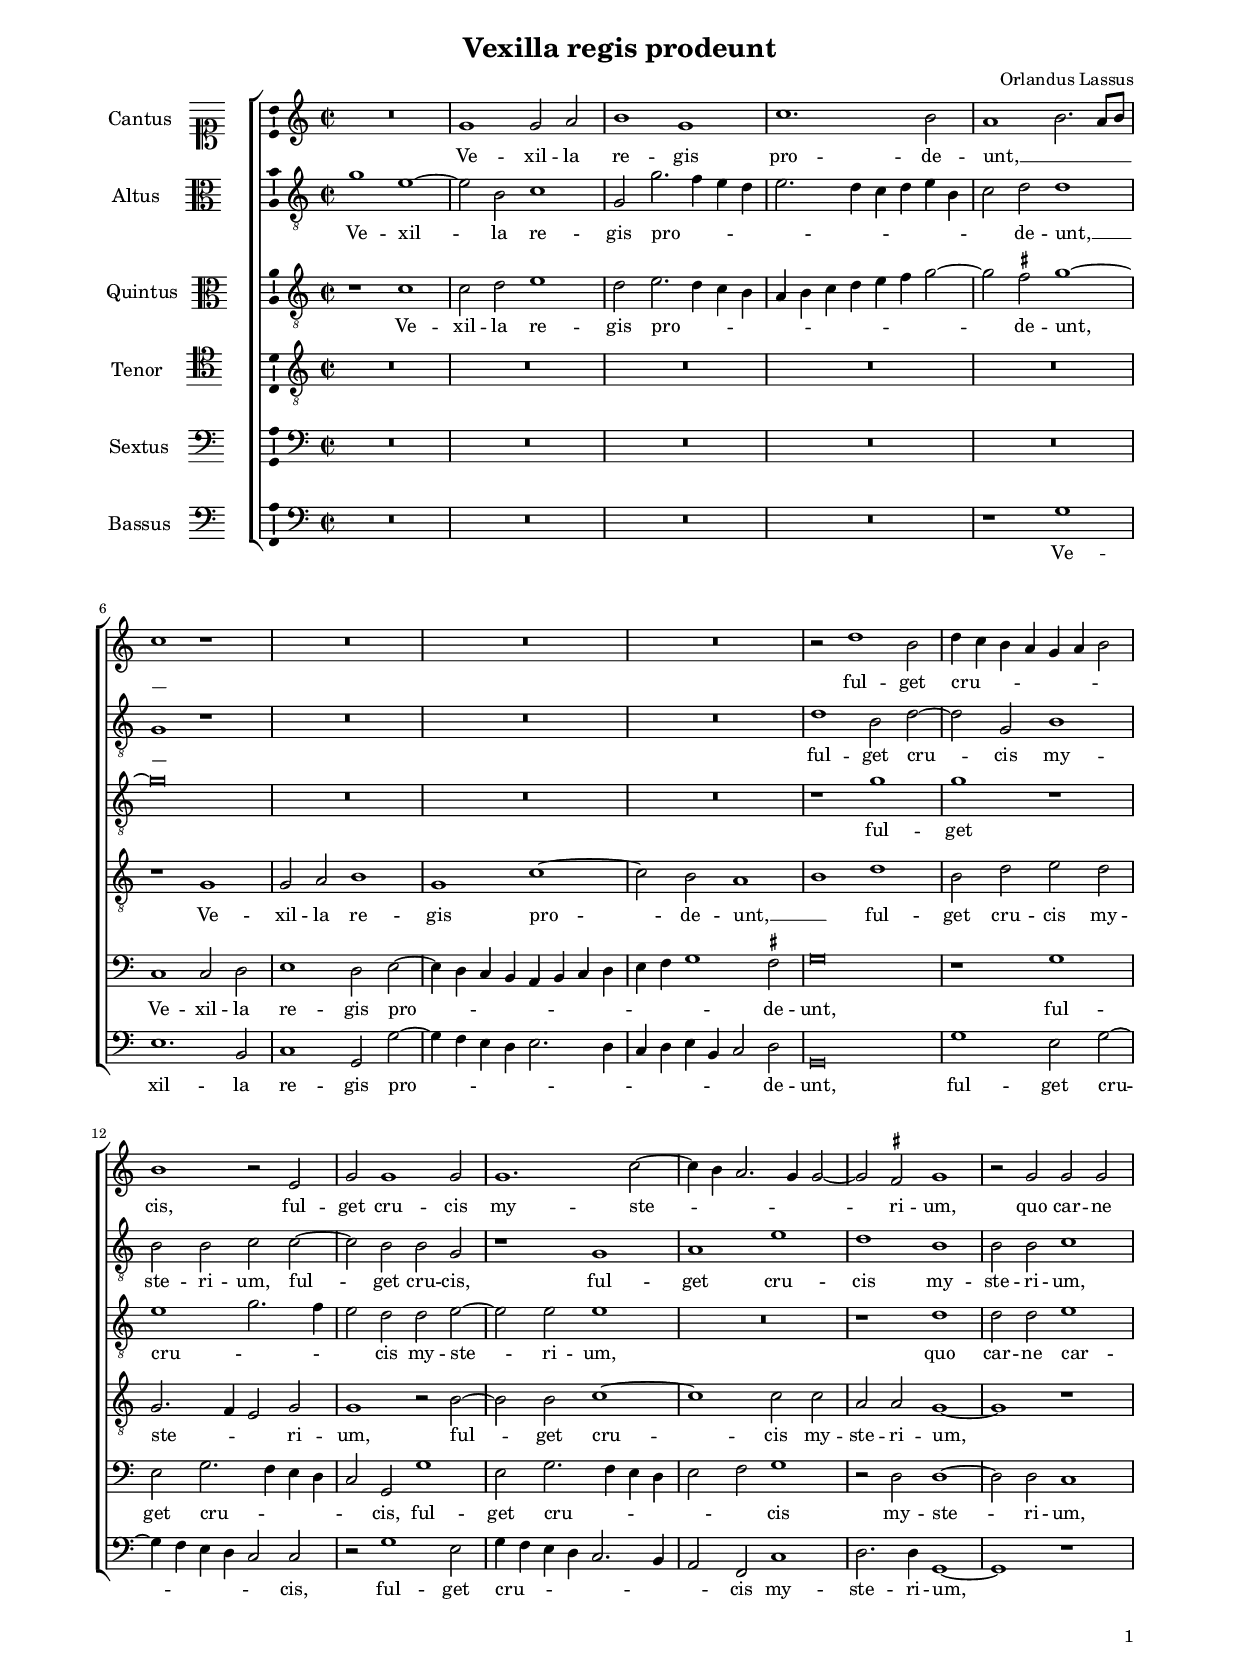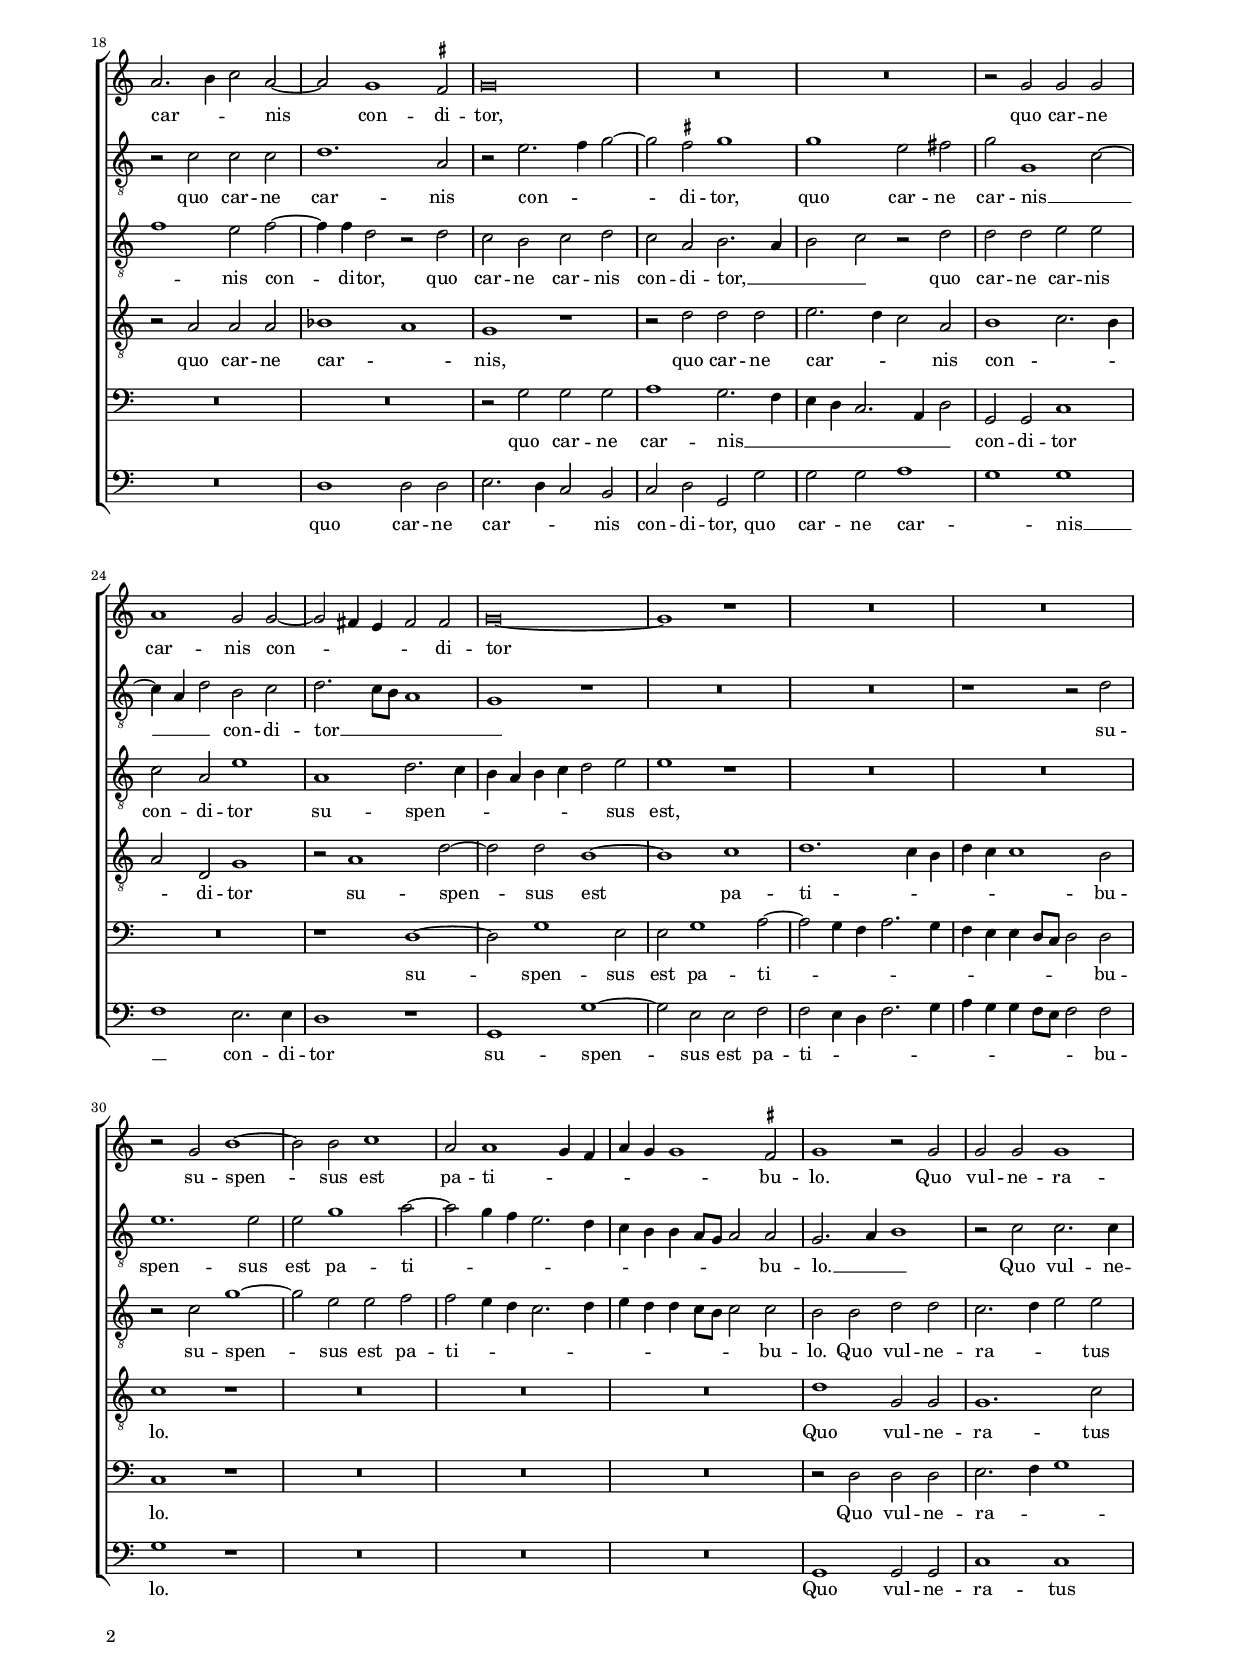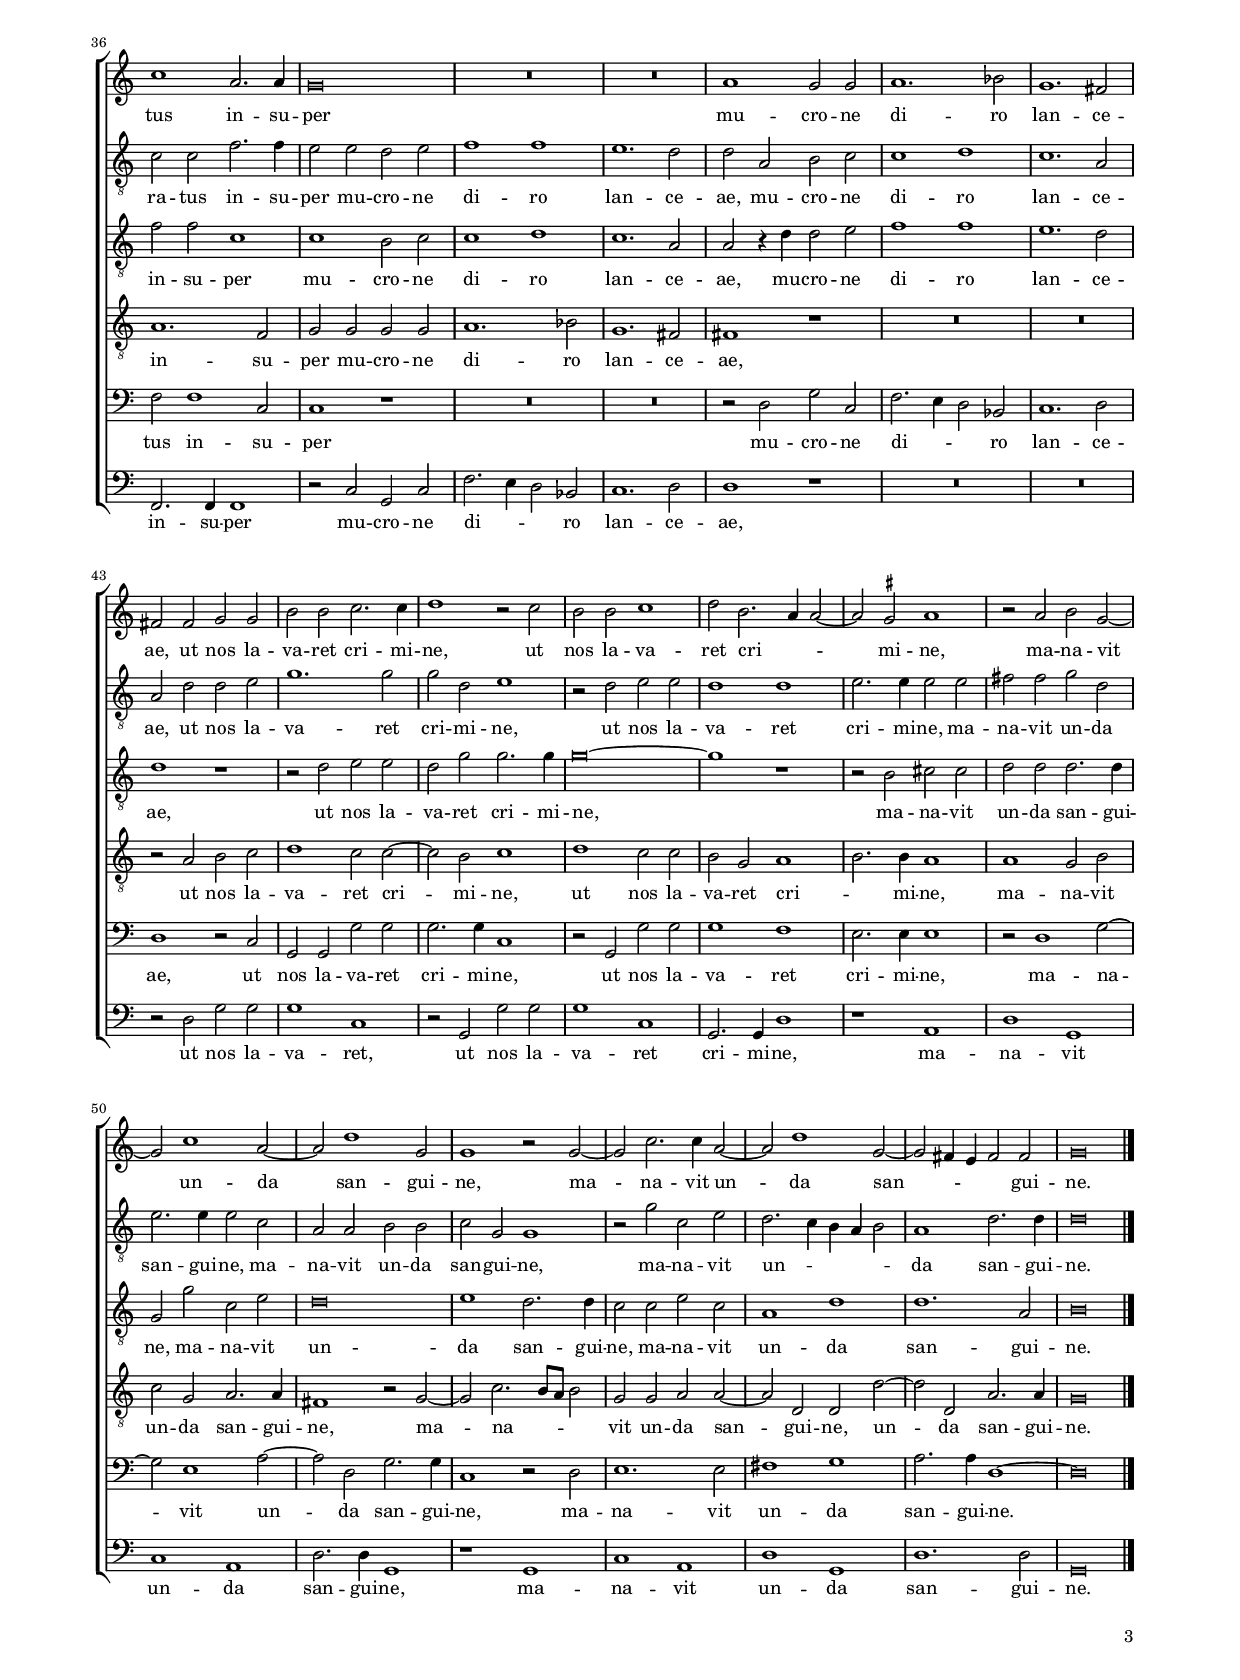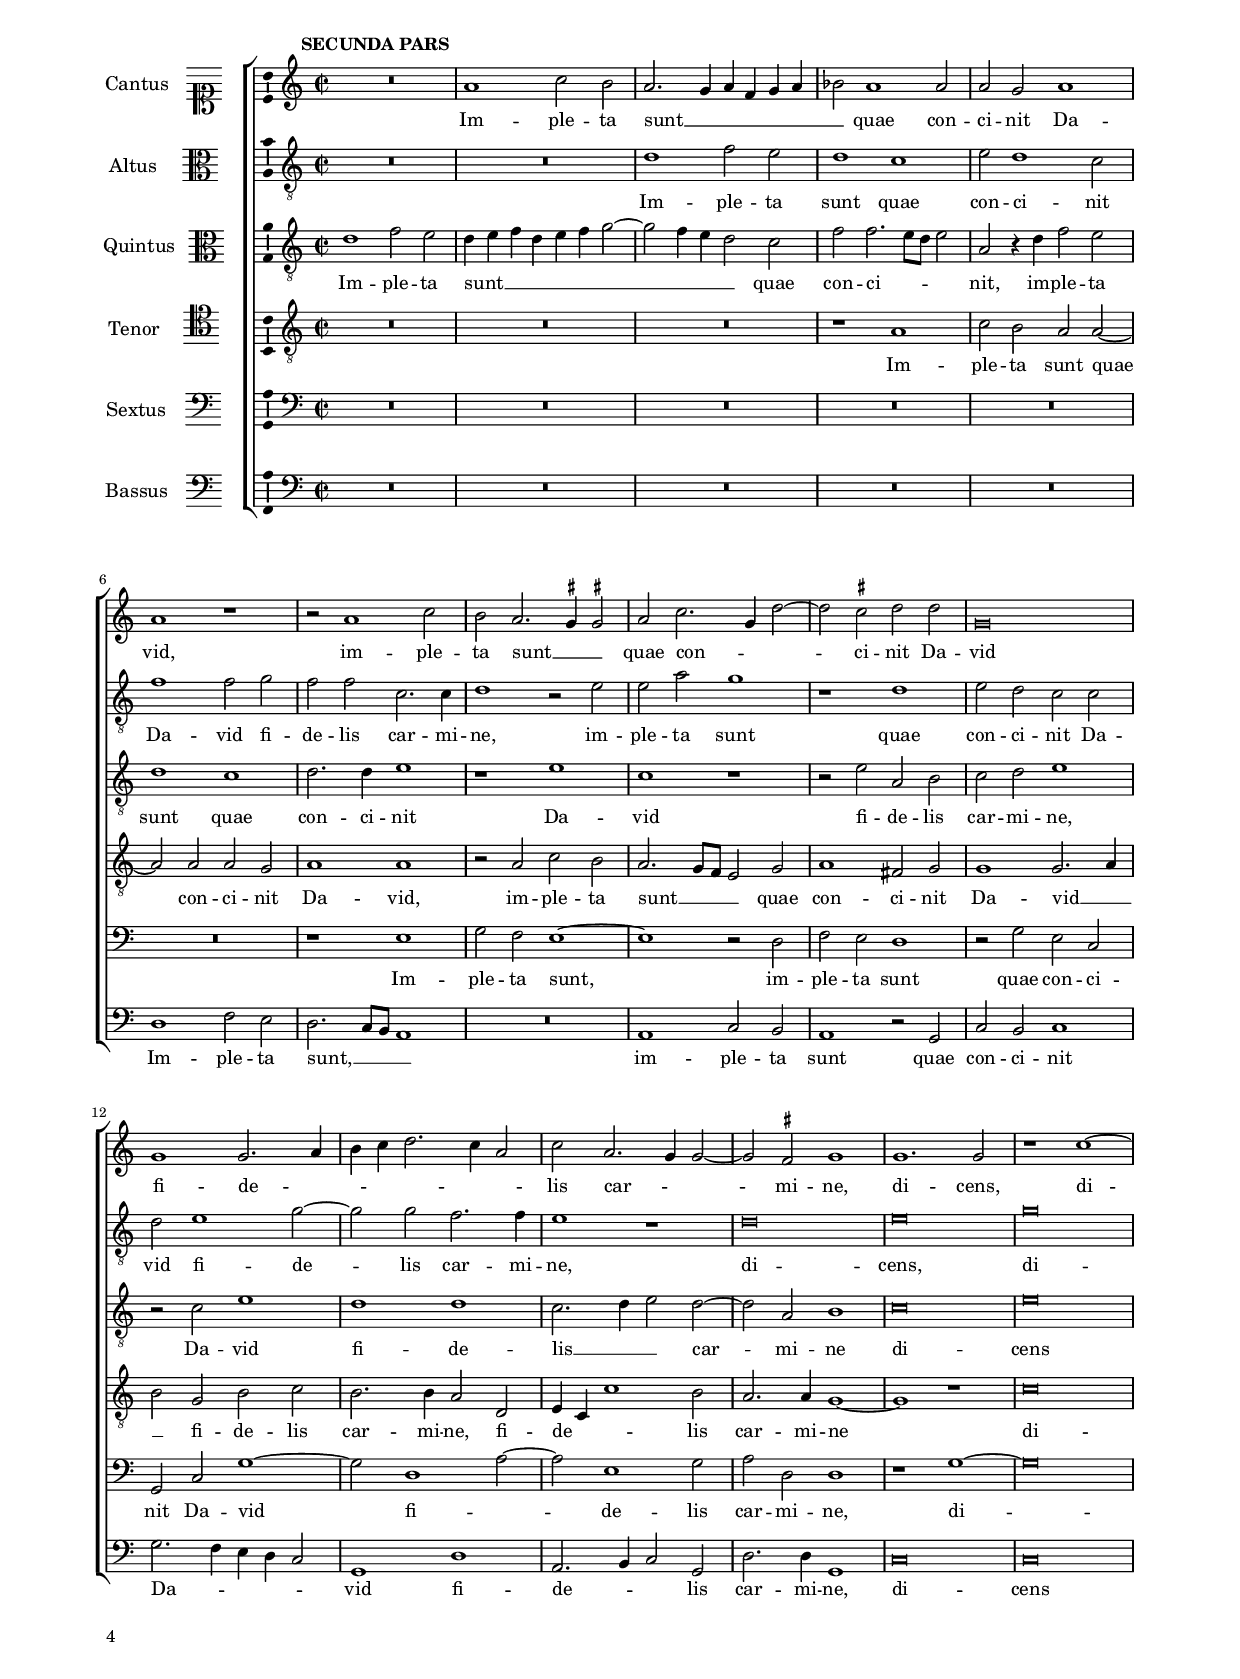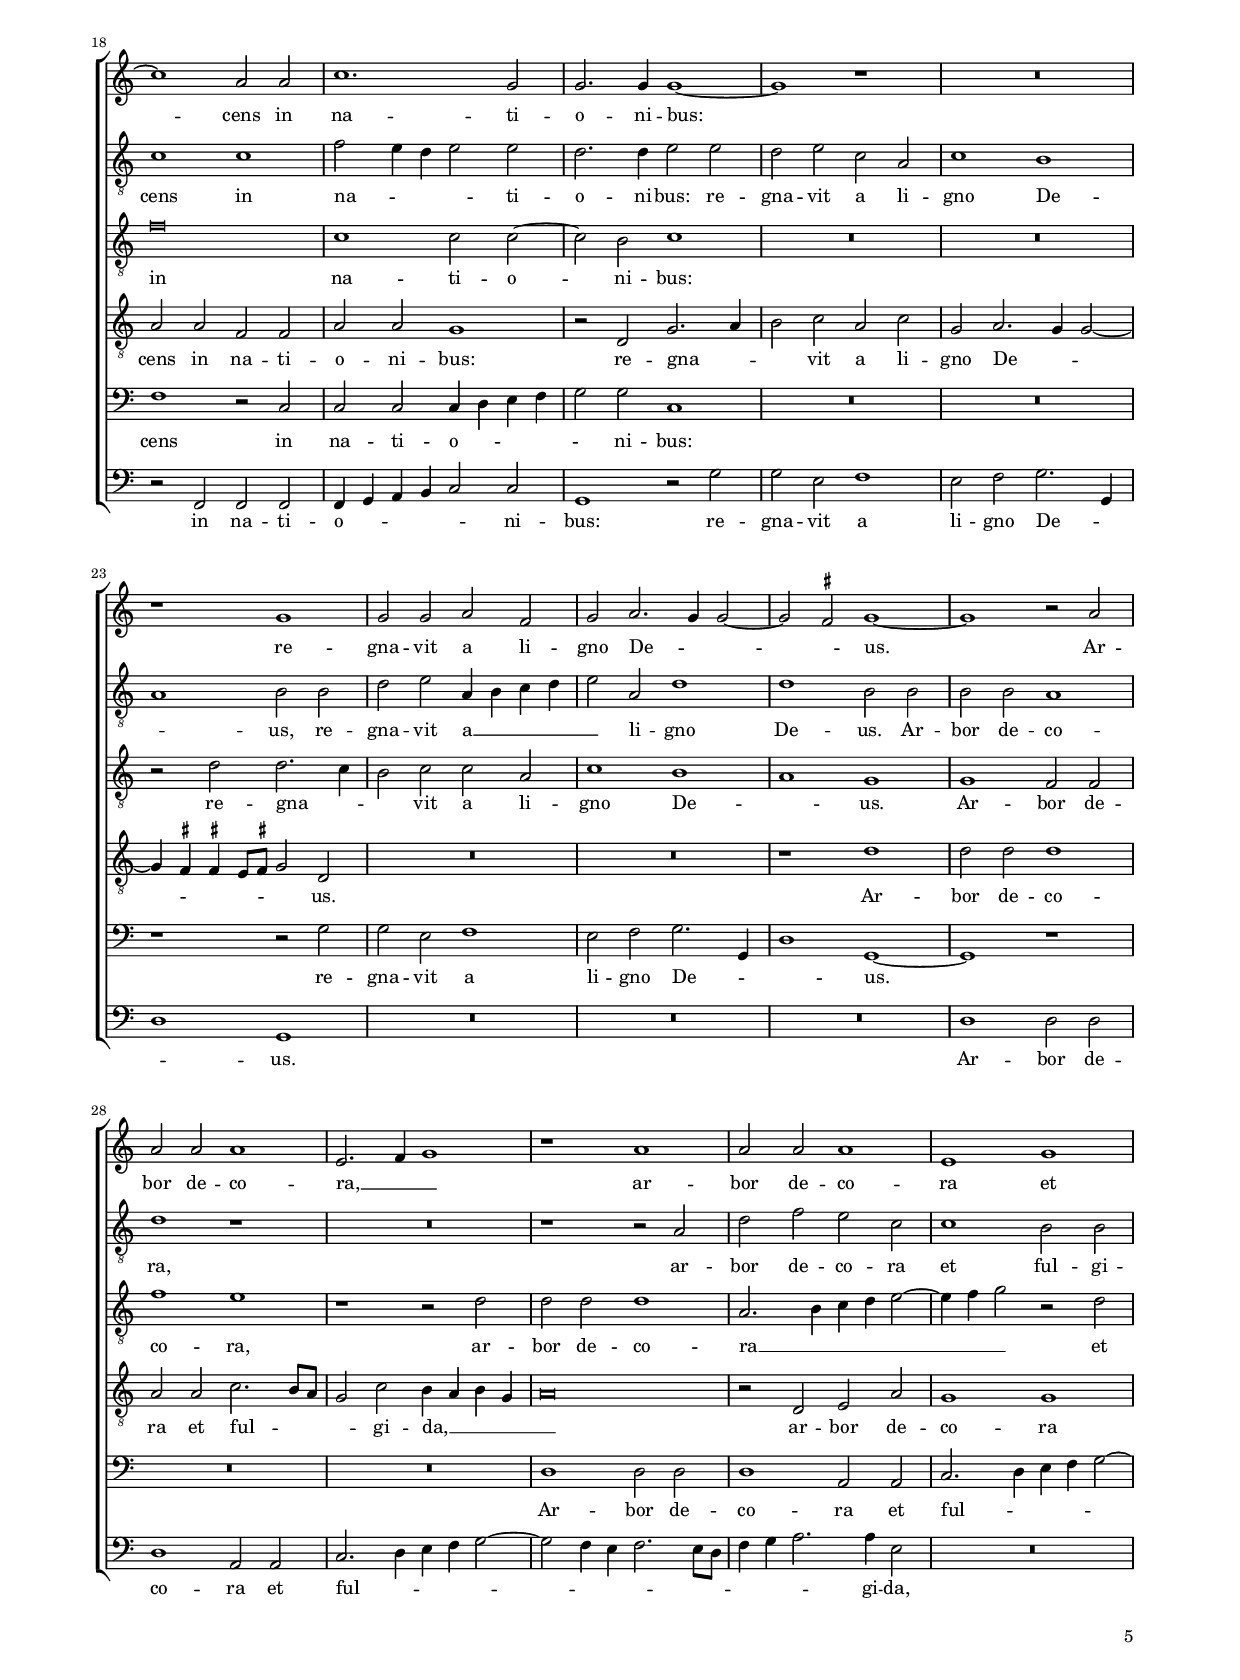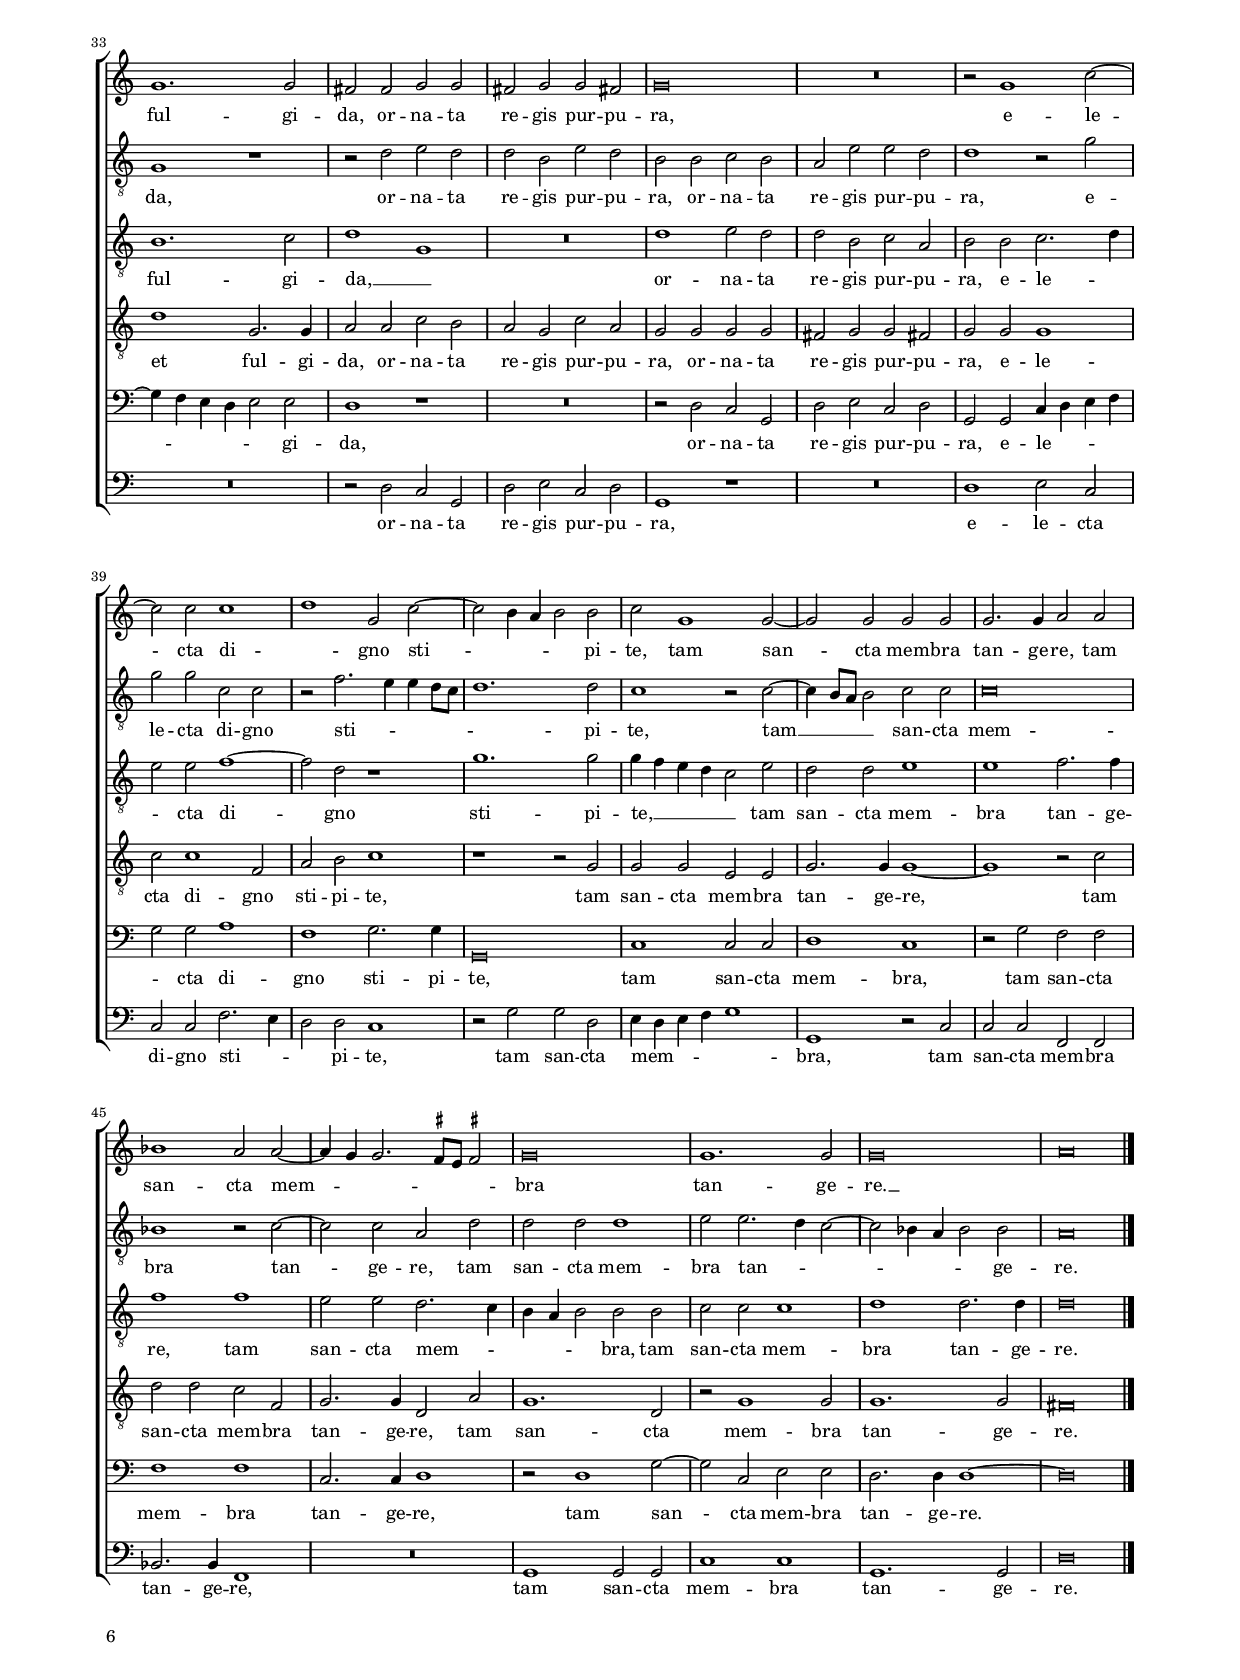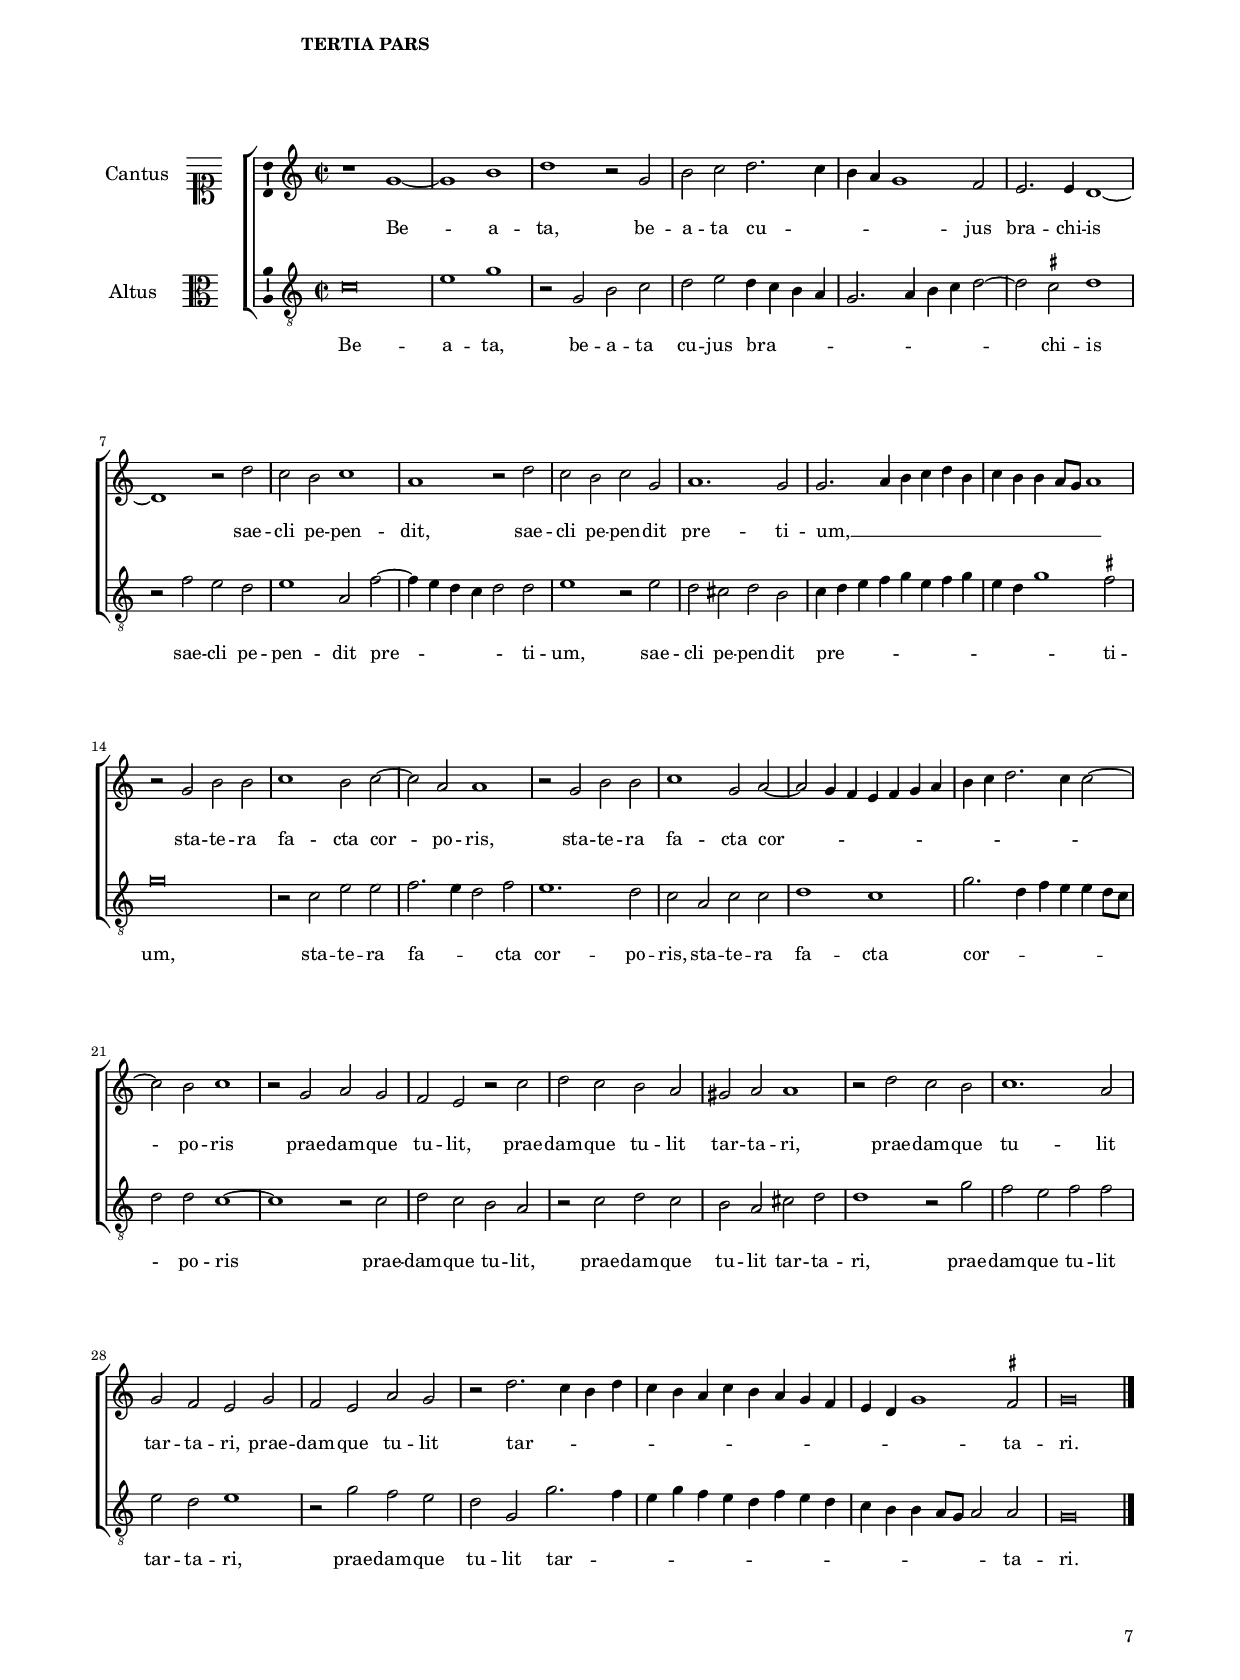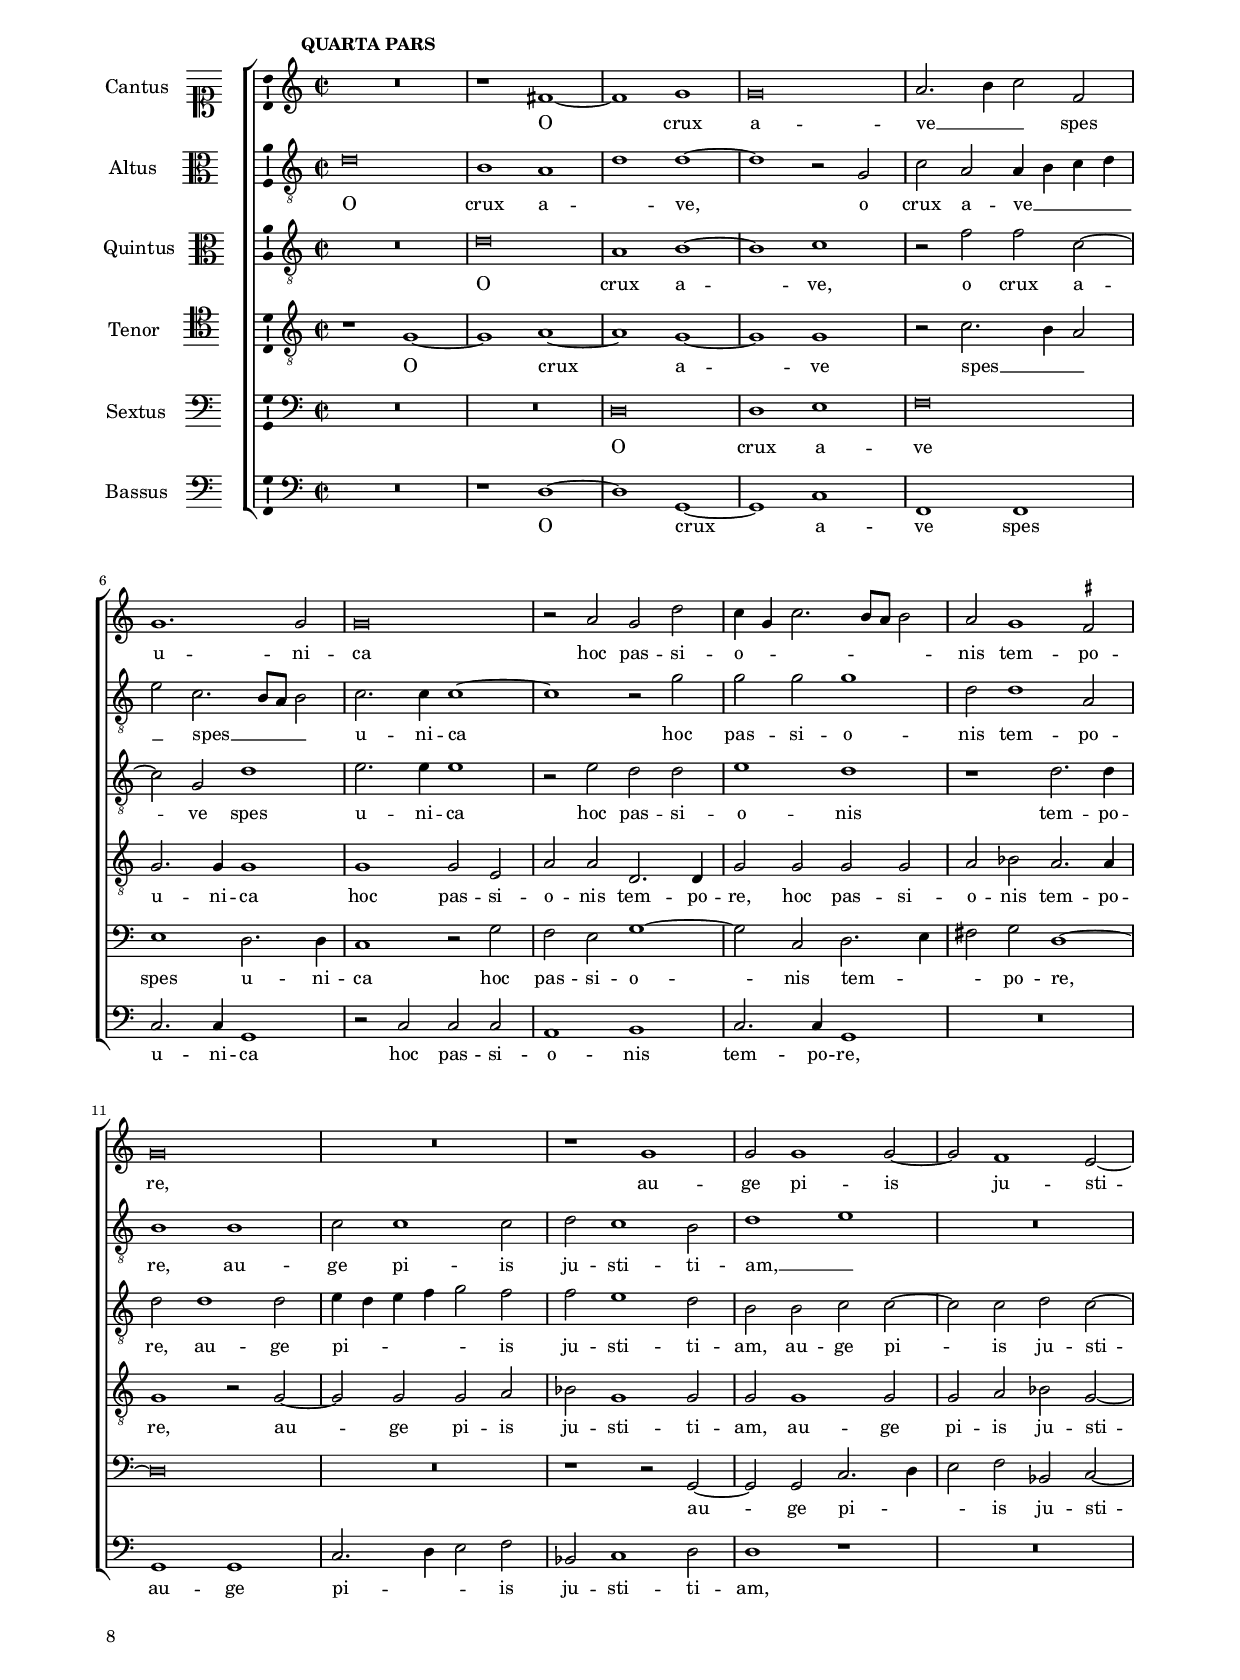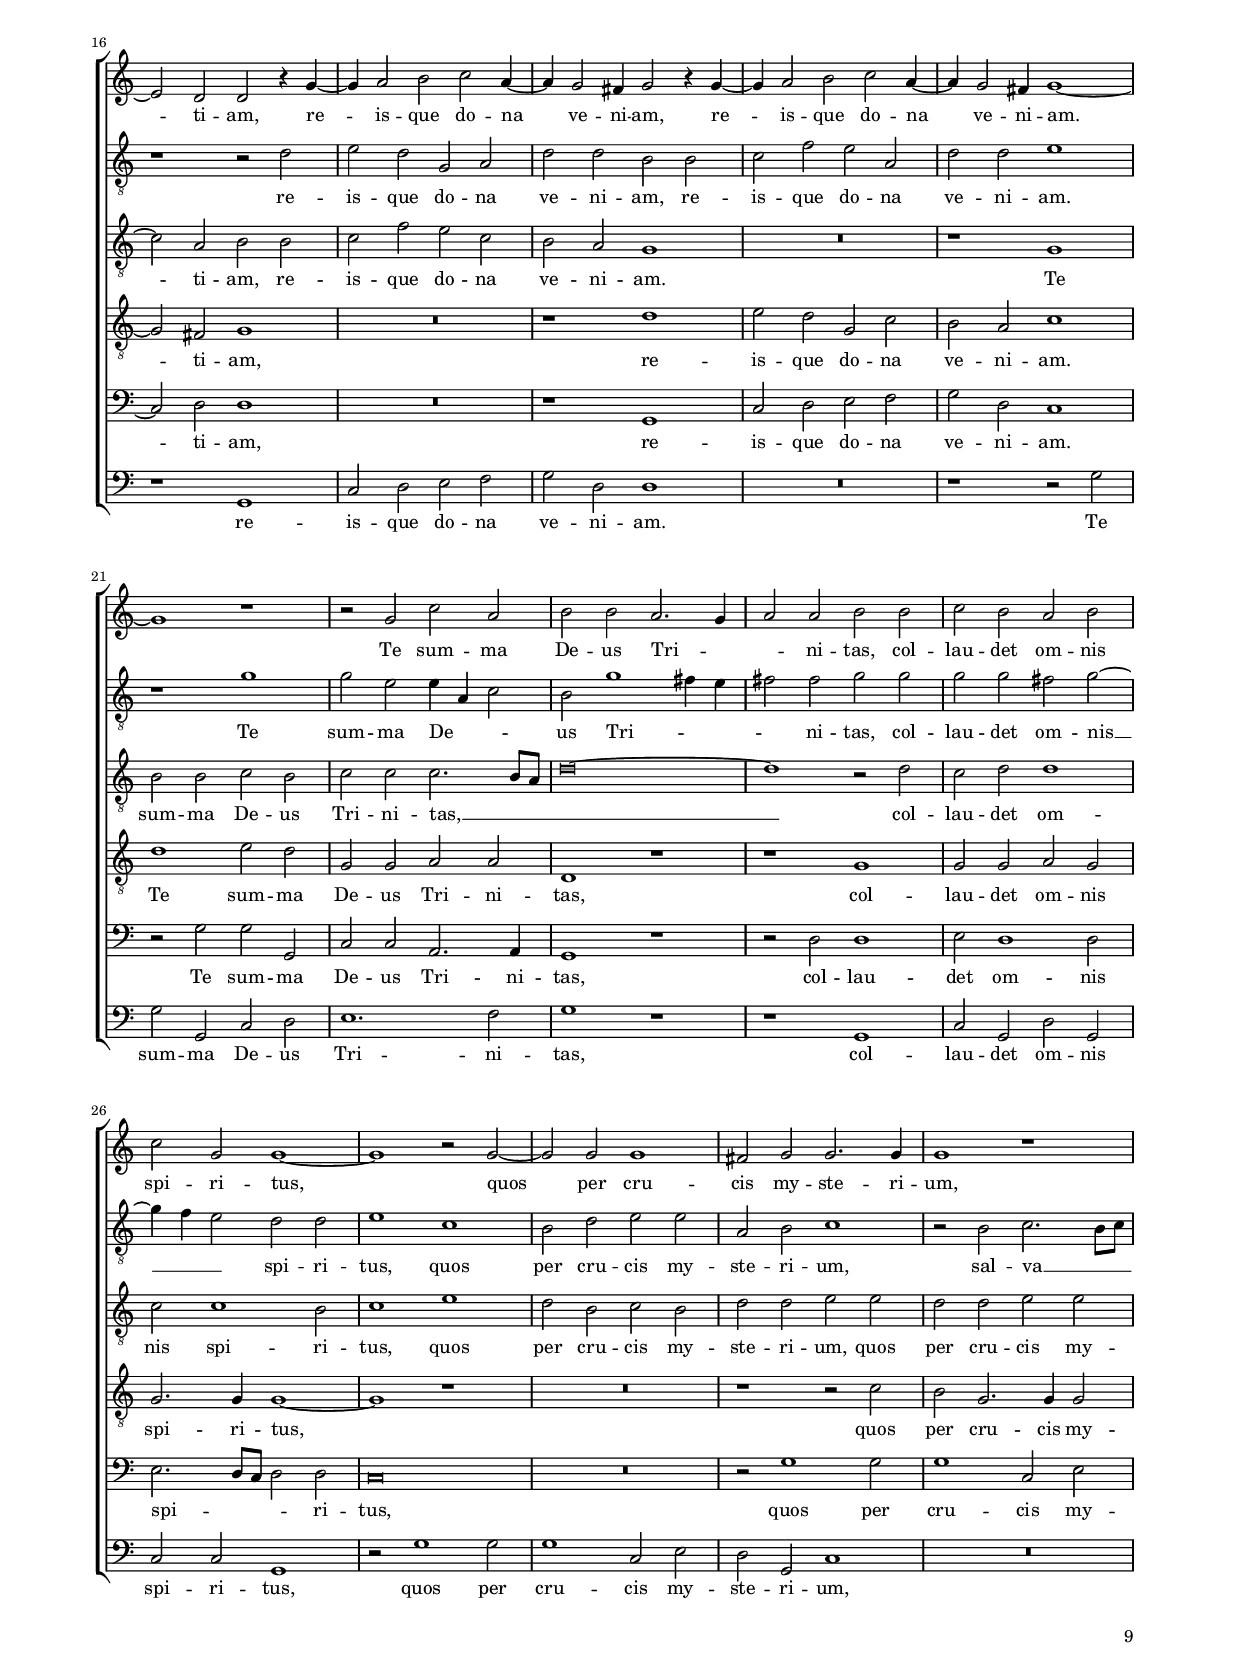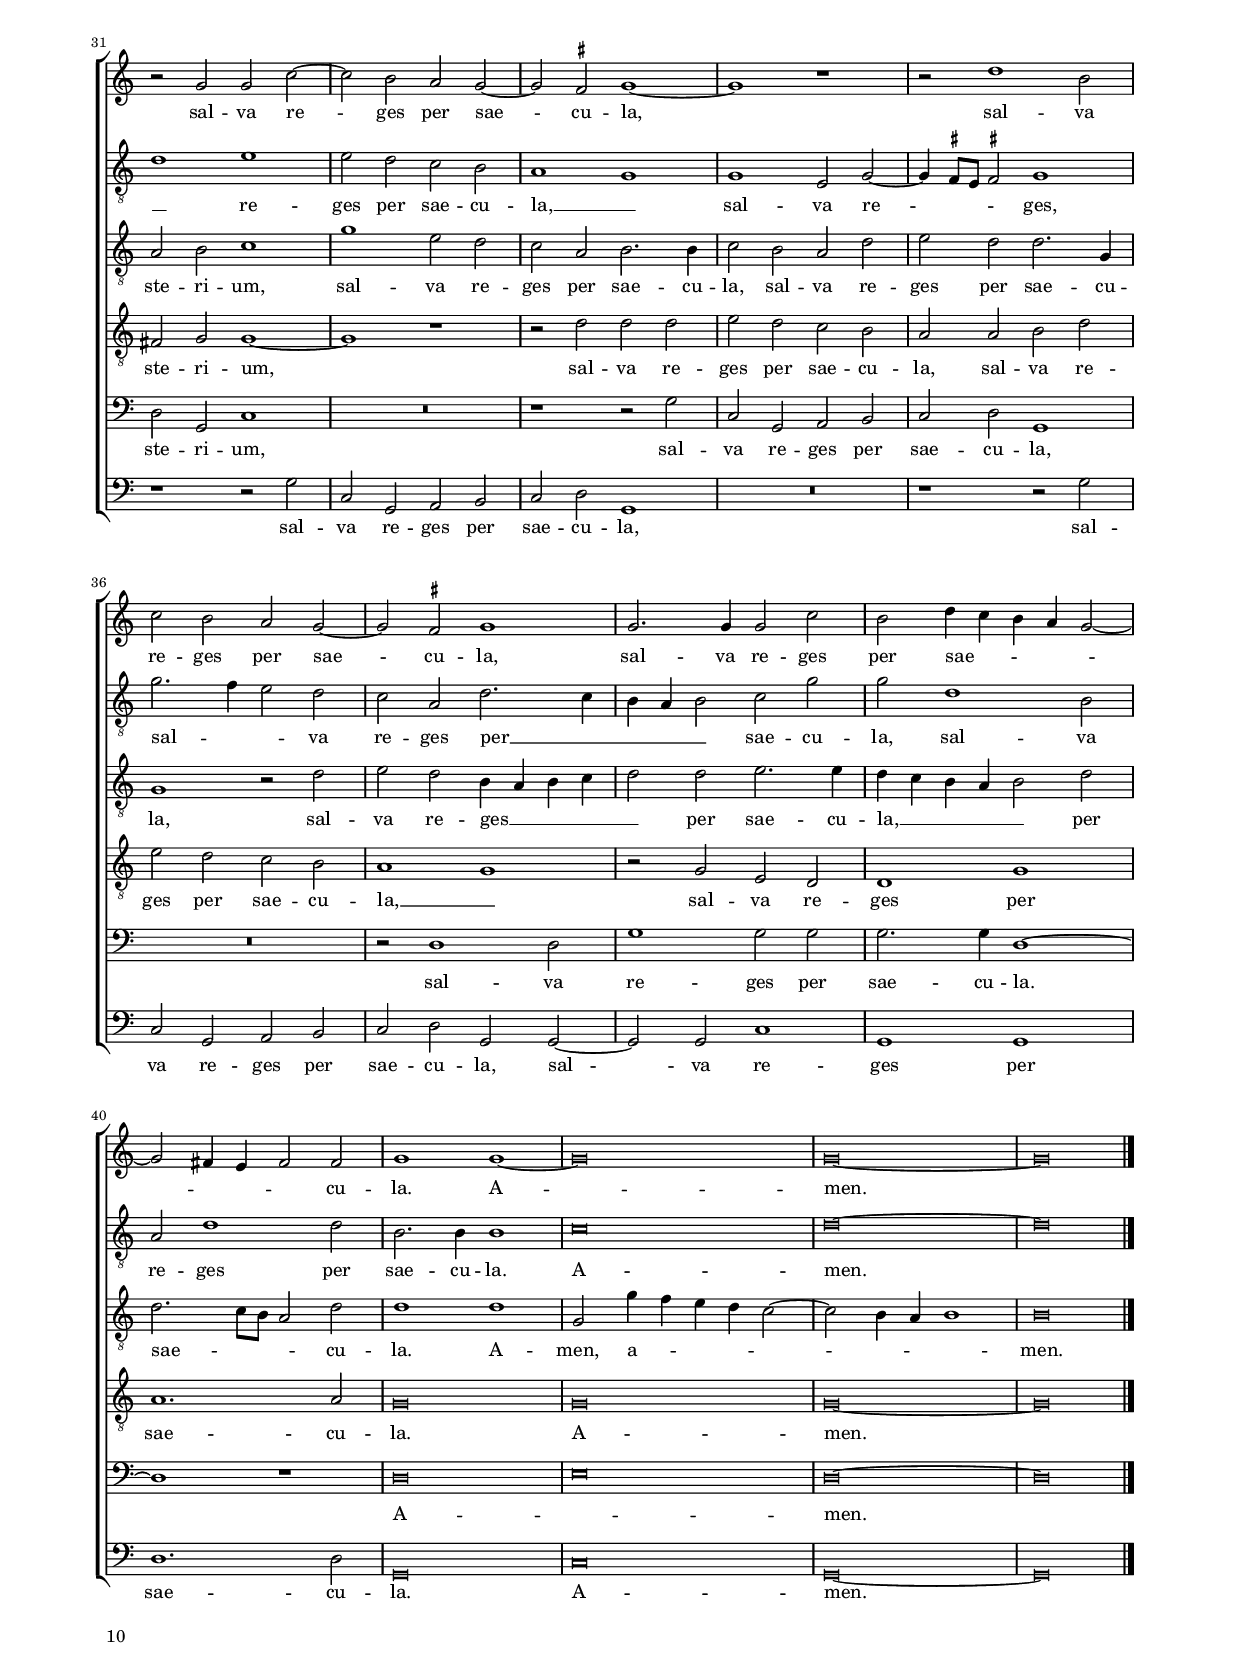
\header
{
  title="Vexilla regis prodeunt"
  composer="Orlandus Lassus"
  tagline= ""
}

\version "2.22.0"
\language deutsch
#(set-global-staff-size 15)
% #(set-default-paper-size "letter")
#(ly:set-option 'point-and-click #f)


	ficta = { \once \set suggestAccidentals = ##t }
	
	forget = #(define-music-function (music) (ly:music?) #{
		\accidentalStyle forget
		$music
		\accidentalStyle default
		#})


\paper
	{
	top-margin = 1.5 \cm
	bottom-margin = 0.9 \cm
	left-margin = 1.8 \cm
	right-margin = 1.8 \cm
	ragged-bottom = ##f
	ragged-last-bottom = ##t
	print-page-number = ##f
	score-system-spacing = #'((basic-distance . 17) (minimum-distance . 14) (padding . 5) (strechability . 250))
	system-system-spacing = #'((basic-distance . 17) (minimum-distance . 14) (padding . 5) (strechability . 250))
    oddFooterMarkup=\markup   \fill-line { "" \fromproperty #'page:page-number-string }
    evenFooterMarkup=\markup  \fill-line { \fromproperty #'page:page-number-string "" }
    last-bottom-spacing = #'((basic-distance . 12) (minimum-distance . 7) (padding . 4))
%	systems-per-page = 3
%   page-count = 6
	min-systems-per-page = 3
	}

global = {
    % \set Staff.autoBeaming = ##f
	\key c \major
	\time 2/2 \set Score.measureLength = #(ly:make-moment 2/1)
    \set Score.tempoHideNote = ##t
    \tempo 2 = 90
    \skip 1*2*56 \bar "|."
	}


incipitcantus = \markup { \score {
	{
	\set Staff.instrumentName = \markup { \fontsize #1 "Cantus" }
	\key c \major
	\clef soprano
	s4 \bar ""
	}
	\layout  {
	raggedright = ##t
	indent = 1.6 \cm
	line-width = 2.2 \cm
	\context { \Staff \remove Time_signature_engraver }
	\override Staff.Clef.Y-extent = #'(0 . 0)
	}} \hspace #1 }
      
      
incipitaltus = \markup { \score {
	{
	\set Staff.instrumentName = \markup { \fontsize #1 "Altus" }
	\key c \major
	\clef alto
	s4 \bar ""
	}
	\layout  {
	raggedright = ##t
	indent = 1.6 \cm
	line-width = 2.2 \cm
	\context { \Staff \remove Time_signature_engraver }
	\override Staff.Clef.Y-extent = #'(0 . 0)
	}} \hspace #1 }
      
      
incipitquintus = \markup { \score {
	{
	\set Staff.instrumentName = \markup { \fontsize #1 "Quintus" }
	\key c \major
	\clef alto
	s4 \bar ""
	}
	\layout  {
	raggedright = ##t
	indent = 1.6 \cm
	line-width = 2.2 \cm
	\context { \Staff \remove Time_signature_engraver }
	\override Staff.Clef.Y-extent = #'(0 . 0)
	}} \hspace #1 }


incipittenor = \markup { \score {
	{
	\set Staff.instrumentName = \markup { \fontsize #1 "Tenor" }
	\key c \major
	\clef tenor
	s4 \bar ""
	}
	\layout  {
	raggedright = ##t
	indent = 1.6 \cm
	line-width = 2.2 \cm
	\context { \Staff \remove Time_signature_engraver }
	\override Staff.Clef.Y-extent = #'(0 . 0)
	}} \hspace #1 }
 

incipitsextus = \markup { \score {
	{
	\set Staff.instrumentName = \markup { \fontsize #1 "Sextus" }
	\key c \major
	\clef bass
	s4 \bar ""
	}
	\layout  {
	raggedright = ##t
	indent = 1.6 \cm
	line-width = 2.2 \cm
	\context { \Staff \remove Time_signature_engraver }
	\override Staff.Clef.Y-extent = #'(0 . 0)
	}} \hspace #1 }

      
incipitbassus = \markup { \score {
	{
	\set Staff.instrumentName = \markup { \fontsize #1 "Bassus" }
	\key c \major
	\clef bass
	s4 \bar ""
	}
	\layout  {
	raggedright = ##t
	indent = 1.6 \cm
	line-width = 2.2 \cm
	\context { \Staff \remove Time_signature_engraver }
	\override Staff.Clef.Y-extent = #'(0 . 0)
	}} \hspace #1 }


cantus =  \relative c''
	{
	R\breve
	g1 g2 a
	h1 g
	c1. h2
%5
	a1 h2. a8 h |
	c1 r
	R\breve
	R\breve
	R\breve
%10
	r2 d1 h2 |
	d4 c h a g a h2
	h1 r2 e,
	g2 g1 g2
	g1. c2~
%15
	c4 h a2. g4 g2~ |
	g2 \ficta fis g1
	r2 g g g
	a2. h4 c2 a~
	a2 g1 \ficta fis2
%20
	g\breve |
	R\breve
	R\breve
	r2 g g g
	a1 g2 g~
%25
	g2 fis4 e fis2 fis |
	g\breve~
	g1 r
	R\breve
	R\breve
%30
	r2 g h1~ |
	h2 h c1
	a2 a1 g4 f
	a4 g g1 \ficta fis2
	g1 r2 g
%35
	g2 g g1 |
	c1 a2. a4
	g\breve
	R\breve
	R\breve
%40
	a1 g2 g |
	a1. b2
	g1. fis2
	fis2 fis g g
	h2 h c2. c4
%45
	d1 r2 c |
	h2 h c1
	d2 h2. a4 a2~
	a2 \ficta gis a1
	r2 a h g~
%50
	g2 c1 a2~ |
	a2 d1 g,2
	g1 r2 g~
	g2 c2. c4 a2~
	a2 d1 g,2~
%55
	g2 fis4 e fis2 fis |
	g\breve |
	}


altus = \relative c'
	{
	g'1 e~
	e2 h c1
	g2 g'2. f4 e d
	e2. d4 c4 d e h
%5
	c2 d d1 |
	g,1 r
	R\breve
	R\breve
	R\breve
%10
	d'1 h2 d~ |
	d2 g, h1
	h2 h c c~
	c2 h h g
	r1 g
%15
	a1 e' |
	d1 h
	h2 h c1
	r2 c c c
	d1. a2
%20
	r2 e'2. f4 g2~ |
	g2 \ficta fis g1
	g1 e2 fis
	g2 g,1 c2~
	c4 a d2 h2 c
%25
	d2. c8 h a1 |
	g1 r
	R\breve
	R\breve
	r1 r2 d'
%30
	e1. e2 |
	e2 g1 a2~
	a2 g4 f e2. d4
	c4 h h a8 g a2 a
	g2. a4 h1
%35
	r2 c c2. c4 |
	c2 c f2. f4
	e2 e d e
	f1 f
	e1. d2
%40
	d2 a h c |
	c1 d
	c1. a2
	a2 d d e
	g1. g2
%45
	g2 d e1 |
	r2 d e e
	d1 d
	e2. e4 e2 e
	fis fis g d
%50
	e2. e4 e2 c |
	a2 a h h
	c2 g g1
	r2 g' c, e
	d2. c4 h4 a h2
%55
	a1 d2. d4 |
	d\breve |
	}


quintus =  \relative c'
    {
	r1 c
	c2 d e1
	d2 e2. d4 c h
	a4 h c d e f g2~
%5
	g2 \ficta fis g1~ |
	g\breve
	R\breve
	R\breve
	R\breve
%10
	r1 g |
	g1 r
	e1 g2. f4
	e2 d d e~
	e2 e e1
%15
	R\breve |
	r1 d
	d2 d e1
	f1 e2 f~
	f4 f d2 r d
%20
	c2 h c d |
	c2 a h2. a4
	h2 c r d
	d2 d e e
	c2 a e'1
%25
	a,1 d2. c4 |
	h4 a h c d2 e
	e1 r
	R\breve
	R\breve
%30
    r2 c g'1~ |
	g2 e e f
	f2 e4 d c2. d4
	e4 d d c8 h c2 c
	h2 h d d
%35
	c2. d4 e2 e |
	f2 f c1
	c1 h2 c
	c1 d
	c1. a2
%40
	a2 r4 d d2 e |
	f1 f
	e1. d2
	d1 r
	r2 d e e
%45
	d2 g g2. g4 |
	g\breve~
	g1 r
	r2 h, cis cis
	d2 d d2. d4
%50
	g,2 g' c, e |
	d\breve
	e1 d2. d4
	c2 c e c
	a1 d
%55
	d1. a2 |
	h\breve |
	}


tenor =  \relative c'
	{
	R\breve
	R\breve
	R\breve
	R\breve
%5
	R\breve |
	r1 g
	g2 a h1
	g1 c~
	c2 h a1
%10
	h1 d |
	h2 d e d
	g,2. f4 e2 g
	g1 r2 h~
	h2 h c1~
%15
	c1 c2 c |
	a2 a g1~
	g1 r
	r2 a a a
	b1 a
%20
	g1 r |
	r2 d' d d
	e2. d4 c2 a
	h1 c2. h4
	a2 d, g1
%25
	r2 a1 d2~ |
	d2 d h1~
	h1 c
	d1. c4 h
	d4 c c1 h2
%30
	c1 r |
	R\breve
	R\breve
	R\breve
	d1 g,2 g
%35
	g1. c2 |
	a1. f2
	g2 g g g
	a1. b2
	g1. fis2
%40
	fis1 r |
	R\breve
	R\breve
	r2 a h c
	d1 c2 c~
%45
	c2 h c1 |
	d1 c2 c
	h2 g a1
	h2. h4 a1
	a1 g2 h
%50
	c2 g a2. a4 |
	fis1 r2 g~
	g2 c2. h8 a h2
	g2 g a a~
	a2 d, d d'~
%55
	d2 d, a'2. a4 |
	g\breve |
	}


sextus  =  \relative c
	{
	R\breve
	R\breve
	R\breve
	R\breve
%5
	R\breve |
	c1 c2 d
	e1 d2 e~
	e4 d c h a h c d
	e4 f g1 \ficta fis2
%10
	g\breve |
	r1 g
	e2 g2. f4 e d
	c2 g g'1
	e2 g2. f4 e d
%15
	e2 f g1 |
	r2 d d1~
	d2 d c1
	R\breve
	R\breve
%20
	r2 g' g2 g |
	a1 g2. f4
	e4 d c2. a4 d2
	g,2 g c1
	R\breve
%25
	r1 d~ |
	d2 g1 e2
	e2 g1 a2~
	a2 g4 f a2. g4
	f4 e e d8 c d2 d
%30
	c1 r |
	R\breve
	R\breve
	R\breve
	r2 d d d
%35
	e2. f4 g1 |
	f2 f1 c2
	c1 r
	R\breve
	R\breve
%40
	r2 d g c, |
	f2. e4 d2 b
	c1. d2
	d1 r2 c
	g2 g g' g
%45
	g2. g4 c,1 |
	r2 g g' g
	g1 f
	e2. e4 e1
	r2 d1 g2~
%50
	g2 e1 a2~ |
	a2 d, g2. g4
	c,1 r2 d
	e1. e2
	fis1 g
%55
	a2. a4 d,1~ |
	d\breve |
	}


bassus  =  \relative c
	{
	R\breve
	R\breve
	R\breve
	R\breve
%5
	r1 g' |
	e1. h2
	c1 g2 g'~
	g4 f e d e2. d4
	c4 d e h c2 d
%10
	g,\breve |
	g'1 e2 g~
	g4 f e d c2 c
	r2 g'1 e2
	g4 f e d c2. h4
%15
	a2 f c'1 |
	d2. d4 g,1~
	g1 r
	R\breve
	d'1 d2 d
%20
	e2. d4 c2 h |
	c2 d g, g'
	g2 g a1
	g1 g
	f1 e2. e4
%25
	d1 r |
	g,1 g'~
	g2 e e f
	f2 e4 d f2. g4
	a4 g g f8 e f2 f
%30
	g1 r |
	R\breve
	R\breve
	R\breve
	g,1 g2 g
%35
	c1 c |
	f,2. f4 f1
	r2 c' g c
	f2. e4 d2 b
	c1. d2
%40
	d1 r |
	R\breve
	R\breve
	r2 d g g
	g1 c,
%45
	r2 g g' g |
	g1 c,
	g2. g4 d'1
	r1 a
	d1 g,
%50
	c1 a |
	d2. d4 g,1
	r1 g
	c1 a
	d1 g,
%55
	d'1. d2 |
	g,\breve |
	}


lyricscantus = \lyricmode {
	Ve -- xil -- la re -- gis pro -- de -- unt, __ _ _ _ _
    ful -- get cru -- _ _ _ _ _ _ cis,
    ful -- get cru -- cis my -- ste -- _ _ _ _ ri -- um,
    quo car -- ne car -- _ _ nis con -- di -- tor,
    quo car -- ne car -- nis con -- _ _ _ di -- tor
    su -- spen -- sus est pa -- ti -- _ _ _ _ _ bu -- lo.
    Quo vul -- ne -- ra -- tus in -- su -- per
    mu -- cro -- ne di -- ro lan -- ce -- ae,
    ut nos la -- va -- ret cri -- mi -- ne,
    ut nos la -- va -- ret cri -- _ _ mi -- ne,
    ma -- na -- vit un -- da san -- gui -- ne,
    ma -- na -- vit un -- da san -- _ _ _ gui -- ne.
	}


lyricsaltus = \lyricmode {
	Ve -- xil -- la re -- gis pro -- _ _ _ _ _ _ _ _ _ _ de -- unt, __ _
    ful -- get cru -- cis my -- ste -- ri -- um,
    ful -- get cru -- cis,
    ful -- get cru -- cis my -- ste -- ri -- um,
    quo car -- ne car -- nis con -- _ _ di -- tor,
    quo car -- ne car -- nis __ _ _ _ con -- di -- tor __ _ _ _ _
    su -- spen -- sus est pa -- ti -- _ _ _ _ _ _ _ _ _ _ bu -- lo. __ _ _
    Quo vul -- ne -- ra -- tus in -- su -- per
    mu -- cro -- ne di -- ro lan -- ce -- ae,
    mu -- cro -- ne di -- ro lan -- ce -- ae,
    ut nos la -- va -- ret cri -- mi -- ne,
    ut nos la -- va -- ret cri -- mi -- ne,
    ma -- na -- vit un -- da san -- gui -- ne,
    ma -- na -- vit un -- da san -- gui -- ne,
    ma -- na -- vit un -- _ _ _ _ da san -- gui -- ne.
	}
	
	
lyricsquintus = \lyricmode {
	Ve -- xil -- la re -- gis pro -- _ _ _ _ _ _ _ _ _ _ de -- unt,
    ful -- get cru -- _ _ _ cis my -- ste -- ri -- um,
    quo car -- ne car -- _ nis con -- di -- tor,
    quo car -- ne car -- nis con -- di -- tor, __ _ _ _
    quo car -- ne car -- nis con -- di -- tor
    su -- spen -- _ _ _ _ _ _ sus est,
    su -- spen -- sus est pa -- ti -- _ _ _ _ _ _ _ _ _ _ bu -- lo.
    Quo vul -- ne -- ra -- _ _ tus in -- su -- per
    mu -- cro -- ne di -- ro lan -- ce -- ae,
    mu -- cro -- ne di -- ro lan -- ce -- ae,
    ut nos la -- va -- ret cri -- mi -- ne,
    ma -- na -- vit un -- da san -- gui -- ne,
    ma -- na -- vit un -- da san -- gui -- ne,
    ma -- na -- vit un -- da san -- gui -- ne.
	}


lyricstenor = \lyricmode {
	Ve -- xil -- la re -- gis pro -- de -- unt, __ _
    ful -- get cru -- cis my -- ste -- _ _ ri -- um,
    ful -- get cru -- cis my -- ste -- ri -- um,
    quo car -- ne car -- _ nis,
    quo car -- ne car -- _ _ nis con -- _ _ _ di -- tor
    su -- spen -- sus est pa -- ti -- _ _ _ _ _ bu -- lo.
    Quo vul -- ne -- ra -- tus in -- su -- per
    mu -- cro -- ne di -- ro lan -- ce -- ae,
    ut nos la -- va -- ret cri -- mi -- ne,
    ut nos la -- va -- ret cri -- _ mi -- ne,
    ma -- na -- vit un -- da san -- gui -- ne,
    ma -- na -- _ _ _ vit un -- da san -- gui -- ne,
    un -- da san -- gui -- ne.
	}


lyricssextus = \lyricmode {
	Ve -- xil -- la re -- gis pro -- _ _ _ _ _ _ _ _ _ _ de -- unt,
    ful -- get cru -- _ _ _ _ cis,
    ful -- get cru -- _ _ _ _ _ cis my -- ste -- ri -- um,
    quo car -- ne car -- nis __ _ _ _ _ _ _ con -- di -- tor
    su -- spen -- sus est pa -- ti -- _ _ _ _ _ _ _ _ _ _ bu -- lo.
    Quo vul -- ne -- ra -- _ _ tus in -- su -- per
    mu -- cro -- ne di -- _ _ ro lan -- ce -- ae,
    ut nos la -- va -- ret cri -- mi -- ne,
    ut nos la -- va -- ret cri -- mi -- ne,
    ma -- na -- vit un -- da san -- gui -- ne,
    ma -- na -- vit un -- da san -- gui -- ne.
	}


lyricsbassus = \lyricmode {
	Ve -- xil -- la re -- gis pro -- _ _ _ _ _ _ _ _ _ _ de -- unt,
    ful -- get cru -- _ _ _ _ cis,
    ful -- get cru -- _ _ _ _ _ _ cis my -- ste -- ri -- um,
    quo car -- ne car -- _ _ nis con -- di -- tor,
    quo car -- ne car -- _ nis __ _ con -- di -- tor
    su -- spen -- sus est pa -- ti -- _ _ _ _ _ _ _ _ _ _ bu -- lo.
    Quo vul -- ne -- ra -- tus in -- su -- per
    mu -- cro -- ne di -- _ _ ro lan -- ce -- ae,
    ut nos la -- va -- ret,
    ut nos la -- va -- ret cri -- mi -- ne,
    ma -- na -- vit un -- da san -- gui -- ne,
    ma -- na -- vit un -- da san -- gui -- ne.
	}


\score
{  
    \transpose c c {
	\new ChoirStaff \with { \override StaffGrouper.staff-staff-spacing.basic-distance = #12 }
	<<

	\new Staff << \global
	\new Voice="v1" {
		\set Staff.instrumentName=\incipitcantus
		\set Staff.midiInstrument = "reed organ"
		\clef "treble"
		\cantus }
	\new Lyrics \lyricsto "v1" {\lyricscantus }
	>>


	\new Staff << \global
	\new Voice="v2" {
		\set Staff.instrumentName=\incipitaltus
		\set Staff.midiInstrument = "reed organ"
        \clef "G_8" 
		\altus}
	\new Lyrics \lyricsto "v2" {\lyricsaltus }
	>>


	\new Staff << \global
	\new Voice="v5" {
		\set Staff.instrumentName=\incipitquintus
		\set Staff.midiInstrument = "reed organ"
        \clef "G_8"
		\quintus}
	\new Lyrics \lyricsto "v5" {\lyricsquintus }
	>>
    

	\new Staff << \global
	\new Voice="v3" {
		\set Staff.instrumentName=\incipittenor
		\set Staff.midiInstrument = "reed organ"
		\clef "G_8"
		\tenor }
	\new Lyrics \lyricsto "v3" {\lyricstenor }
	>>

    
    \new Staff << \global
	\new Voice="v6" {
		\set Staff.instrumentName=\incipitsextus
		\set Staff.midiInstrument = "reed organ"
		\clef "bass" 
		\sextus}
	\new Lyrics \lyricsto "v6" {\lyricssextus }
	>>


	\new Staff << \global
	\new Voice="v4" {
		\set Staff.instrumentName=\incipitbassus
		\set Staff.midiInstrument = "reed organ"
		\clef "bass" 
		\bassus }
	\new Lyrics \lyricsto "v4" {\lyricsbassus}
	>>

	>>
	} % transpose

	\layout
	{
	indent = 2.6 \cm
%	\context { \Lyrics \override VerticalAxisGroup.nonstaff-relatedstaff-spacing.padding = #2 }
%	\context { \Lyrics \override LyricText.font-size = #1 }
  	\context { \Staff \consists "Ambitus_engraver" }
	\context { \Staff \override TimeSignature.break-visibility = #end-of-line-invisible }
%	\context { \Staff \override InstrumentName.X-offset = #'-25 }
%	\context { \Voice \override Slur.transparent = ##t }
	\context { \Score \override BarNumber.padding = #2 }
	\context { \Voice \override NoteHead.style = #'baroque }
	}

\midi
	{
	}

}

%%%%%%%%%%%%%%%%%%%%  SECUNDA PARS   %%%%%%%%%%%%%%%%%%%%


global = {
	\key c \major
	\time 2/2 \set Score.measureLength = #(ly:make-moment 2/1)
    \set Score.tempoHideNote = ##t
    \tempo 2 = 90
    \skip 1*2*50  \bar "|." \pageBreak
	}


cantus =  \relative c''
	{
	R\breve
	a1 c2 h
	a2. g4 a4 f g a
	b2 a1 a2
%5
	a2 g a1 |
	a1 r
	r2 a1 c2
	h2 a2. \ficta gis4 \ficta gis!2
	a2 c2. g4 d'2~
%10
	d2 \ficta cis d d |
	g,\breve
	g1 g2. a4
	h4 c d2. c4 a2
	c2 a2. g4 g2~
%15
	g2 \ficta fis g1 |
	g1. g2
	r1 c~
	c1 a2 a
	c1. g2
%20
	g2. g4 g1~ |
	g1 r
	R\breve
	r1 g
	g2 g a f
%25
	g2 a2. g4 g2~ |
	g2 \ficta fis g1~
	g1 r2 a
	a2 a a1
	e2. f4 g1
%30
	r1 a |
	a2 a a1
	e1 g
	g1. g2
	fis2 fis g g
%35
	fis2 g g fis! |
	g\breve
	R\breve
	r2 g1 c2~
	c2 c c1
%40
	d1 g,2 c~ |
	c2 h4 a h2 h
	c2 g1 g2~
	g2 g g g
	g2. g4 a2 a
%45
	b1 a2 a~ |
	a4 g g2. \ficta fis8 e \ficta fis!2
	g\breve
	g1. g2
	g\breve
%50
	a\breve |
	}


altus = \relative c'
	{
	R\breve
	R\breve
	d1 f2 e
	d1 c
%5
	e2 d1 c2 |
	f1 f2 g
	f2 f c2. c4
	d1 r2 e
	e2 a g1
%10
	r1 d |
	e2 d c c
	d2 e1 g2~
	g2 g f2. f4
	e1 r
%15
	d\breve |
	e\breve
	g\breve
	c,1 c
	f2 e4 d e2 e
%20
	d2. d4 e2 e |
	d2 e c a
	c1 h
	a1 h2 h
	d2 e a,4 h c d
%25
	e2 a, d1 |
	d1 h2 h
	h2 h a1
	d1 r
	R\breve
%30
	r1 r2 a |
	d2 f e c
	c1 h2 h
	g1 r
	r2 d' e d
%35
	d2 h e d |
	h2 h c h
	a2 e' e d
	d1 r2 g
	g2 g c, c
%40
	r2 f2. e4 e d8 c |
	d1. d2
	c1 r2 c~
	c4 h8 a h2 c c
	c\breve
%45
	b1 r2 c~ |
	c2 c a d
	d2 d d1
	e2 e2. d4 c 2~
	c2 b4 a b2 b
%50
	a\breve |
	}


quintus =  \relative c'
    {
	d1 f2 e
	d4 e f d e f g2~
	g2 f4 e d2 c
	f2 f2. e8 d e2
%5
	a,2 r4 d f2 e |
	d1 c
	d2. d4 e1
	r1 e
	c1 r
%10
	r2 e a, h |
	c2 d e1
	r2 c e1
	d1 d
	c2. d4 e2 d~
%15
	d2 a h1 |
	c\breve
	e\breve
	f\breve
	c1 c2 c~
%20
	c2 h c1 |
	R\breve
	R\breve
	r2 d d2. c4
	h2 c c a
%25
	c1 h |
	a1 g
	g1 f2 f
	f'1 e
	r1 r2 d
%30
	d2 d d1 |
	a2. h4 c d e2~
	e4 f g2 r d
	h1. c2
	d1 g,
%35
	R\breve |
	d'1 e2 d
	d2 h c a
	h2 h c2. d4
	e2 e f1~
%40
	f2 d r1 |
	g1. g2
	g4 f e d c2 e
	d2 d e1
	e1 f2. f4
%45
	f1 f |
	e2 e d2. c4
	h4 a h2 h h
	c2 c c1
	d1 d2. d4
%50
	d\breve |
	}


tenor =  \relative c'
	{
	R\breve
	R\breve
	R\breve
	r1 a
%5
	c2 h a a~ |
	a2 a a g
	a1 a
	r2 a c h
	a2. g8 f e2 g
%10
	a1 fis2 g |
	g1 g2. a4
	h2 g h c
	h2. h4 a2 d,
	e4 c c'1 h2
%15
	a2. a4 g1~ |
	g1 r
	c\breve
	a2 a f f
	a2 a g1
%20
	r2 d g2. a4 |
	h2 c a c
	g2 a2. g4 g2~
	g4 \ficta fis \ficta fis! e8 \ficta fis! g2 d
	R\breve
%25
	R\breve |
	r1 d'
	d2 d d1
	a2 a c2. h8 a
	g2 c h4 a h g
%30
	a\breve |
	r2 d, e a
	g1 g
	d'1 g,2. g4
	a2 a c h
%35
	a2 g c a |
	g2 g g g
	fis2 g g fis!
	g2 g g1
	c2 c1 f,2
%40
	a2 h c1 |
	r1 r2 g
	g2 g e e
	g2. g4 g1~
	g1 r2 c
%45
	d2 d c f, |
	g2. g4 d2 a'
	g1. d2
	r2 g1 g2
	g1. g2
%50
	fis\breve |
	}


sextus  =  \relative c
	{
	R\breve
	R\breve
	R\breve
	R\breve
%5
	R\breve |
	R\breve
	r1 e
	g2 f e1~
	e1 r2 d
%10
	f2 e d1 |
	r2 g e c
	g2 c g'1~
	g2 d1 a'2~
	a2 e1 g2
%15
	a2 d, d1 |
	r1 g~
	g\breve
	f1 r2 c
	c2 c c4 d e f
%20
	g2 g c,1 |
	R\breve
	R\breve
	r1 r2 g'
	g2 e f1
%25
	e2 f g2. g,4 |
	d'1 g,~
	g1 r
	R\breve
	R\breve
%30
	d'1 d2 d |
	d1 a2 a
	c2. d4 e4 f g2~
	g4 f e d e2 e
	d1 r
%35
	R\breve |
	r2 d c g
	d'2 e c d
	g,2 g c4 d e f
	g2 g a1
%40
	f1 g2. g4 |
	g,\breve
	c1 c2 c
	d1 c
	r2 g' f f
%45
	f1 f |
	c2. c4 d1
	r2 d1 g2~
	g2 c, e e
	d2. d4 d1~
%50
	d\breve |
	}


bassus  =  \relative c
	{
	R\breve
	R\breve
	R\breve
	R\breve
%5
	R\breve |
	d1 f2 e
	d2. c8 h a1
	R\breve
	a1 c2 h
%10
	a1 r2 g |
	c2 h c1
	g'2. f4 e d c2
	g1 d'
	a2. h4 c2 g
%15
	d'2. d4 g,1 |
	c\breve
	c\breve
	r2 f, f f
	f4 g a h c2 c
%20
	g1 r2 g' |
	g2 e f1
	e2 f g2. g,4
	d'1 g,
	R\breve
%25
	R\breve |
	R\breve
	d'1 d2 d
	d1 a2 a
	c2. d4 e f g2~
%30
	g2 f4 e f2. e8 d |
	f4 g a2. a4 e2
	R\breve
	R\breve
	r2 d c g
%35
	d'2 e c d |
	g,1 r
	R\breve
	d'1 e2 c
	c2 c f2. e4
%40
	d2 d c1 |
	r2 g' g d
	e4 d e f g1
	g,1 r2 c
	c2 c f, f
%45
	b2. b4 f1 |
	R\breve
	g1 g2 g
	c1 c
	g1. g2
%50
	d'\breve |
	}


lyricscantus = \lyricmode {
	Im -- ple -- ta sunt __ _ _ _ _ _ _ quae con -- ci -- nit Da -- vid,
    im -- ple -- ta sunt __ _ _ quae con -- _ _ ci -- nit Da -- vid
    fi -- de -- _ _ _ _ _ _ lis car -- _ _ mi -- ne,
    di -- cens,
    di -- cens in na -- ti -- o -- ni -- bus:
    re -- gna -- vit a li -- gno De -- _ _ _ us.
    Ar -- bor de -- co -- ra, __ _ _
    ar -- bor de -- co -- ra et ful -- gi -- da,
    or -- na -- ta re -- gis pur -- pu -- ra,
    e -- le -- cta di -- _ gno sti -- _ _ _ pi -- te,
    tam san -- cta mem -- bra tan -- ge -- re,
    tam san -- cta mem -- _ _ _ _ _ bra tan -- ge -- re. __ 
    }


lyricsaltus = \lyricmode {
	Im -- ple -- ta sunt quae con -- ci -- nit Da -- vid fi -- de -- lis car -- mi -- ne,
    im -- ple -- ta sunt quae con -- ci -- nit Da -- vid fi -- de -- lis car -- mi -- ne,
    di -- cens,
    di -- cens in na -- _ _ _ ti -- o -- ni -- bus:
    re -- gna -- vit a li -- gno De -- _ us,
    re -- gna -- vit a __ _ _ _ _ li -- gno De -- us.
    Ar -- bor de -- co -- ra,
    ar -- bor de -- co -- ra et ful -- gi -- da,
    or -- na -- ta re -- gis pur -- pu -- ra,
    or -- na -- ta re -- gis pur -- pu -- ra,
    e -- le -- cta di -- gno sti -- _ _ _ _ _ pi -- te,
    tam __ _ _ _ san -- cta mem -- bra tan -- ge -- re,
    tam san -- cta mem -- bra tan -- _ _ _ _ _ ge -- re.
	}


lyricsquintus = \lyricmode {
	Im -- ple -- ta sunt __ _ _ _ _ _ _ _ _ _ quae con -- ci -- _ _ _ nit,
    im -- ple -- ta sunt quae con -- ci -- nit Da -- vid
    fi -- de -- lis car -- mi -- ne,
    Da -- vid fi -- de -- lis __ _ _ car -- mi -- ne
    di -- cens in na -- ti -- o -- ni -- bus:
    re -- gna -- _ _ vit a li -- gno De -- _ us.
    Ar -- bor de -- co -- ra,
    ar -- bor de -- co -- ra __ _ _ _ _ _ _ et ful -- gi -- da, __ _
    or -- na -- ta re -- gis pur -- pu -- ra,
    e -- le -- _ _ cta di -- gno sti -- pi -- te, __ _ _ _ _ 
    tam san -- cta mem -- bra tan -- ge -- re,
    tam san -- cta mem -- _ _ _ _ bra,
    tam san -- cta mem -- bra tan -- ge -- re.
	}


lyricstenor = \lyricmode {
	Im -- ple -- ta sunt quae con -- ci -- nit Da -- vid,
    im -- ple -- ta sunt __ _ _ _ quae con -- ci -- nit Da -- vid __ _ _
    fi -- de -- lis car -- mi -- ne,
    fi -- de -- _ _ lis car -- mi -- ne
    di -- cens in na -- ti -- o -- ni -- bus:
    re -- gna -- _ _ vit a li -- gno De -- _ _ _ _ _ _ _ us.
    Ar -- bor de -- co -- ra et ful -- _ _ _ gi -- da, __ _ _ _ _ 
    ar -- bor de -- co -- ra et ful -- gi -- da,
    or -- na -- ta re -- gis pur -- pu -- ra,
    or -- na -- ta re -- gis pur -- pu -- ra,
    e -- le -- cta di -- gno sti -- pi -- te,
    tam san -- cta mem -- bra tan -- ge -- re,
    tam san -- cta mem -- bra tan -- ge -- re,
    tam san -- cta mem -- bra tan -- ge -- re.
	}


lyricssextus = \lyricmode {
	Im -- ple -- ta sunt,
    im -- ple -- ta sunt quae con -- ci -- nit Da -- vid
    fi -- _ de -- lis car -- mi -- ne,
    di -- cens in na -- ti -- o -- _ _ _ _ ni -- bus:
    re -- gna -- vit a li -- gno De -- _ _ us.
    Ar -- bor de -- co -- ra et ful -- _ _ _ _ _ _ _ _ gi -- da,
    or -- na -- ta re -- gis pur -- pu -- ra,
    e -- le -- _ _ _ _ cta di -- gno sti -- pi -- te,
    tam san -- cta mem -- bra,
    tam san -- cta mem -- bra tan -- ge -- re,
    tam san -- cta mem -- bra tan -- ge -- re.
	}


lyricsbassus = \lyricmode {
	Im -- ple -- ta sunt, __ _ _ _ 
    im -- ple -- ta sunt quae con -- ci -- nit Da -- _ _ _ _ vid
    fi -- de -- _ _ lis car -- mi -- ne,
    di -- cens in na -- ti -- o -- _ _ _ _ ni -- bus:
    re -- gna -- vit a li -- gno De -- _ _ us.
    Ar -- bor de -- co -- ra et ful -- _ _ _ _ _ _ _ _ _ _ _ _ gi -- da,
    or -- na -- ta re -- gis pur -- pu -- ra,
    e -- le -- cta di -- gno sti -- _ _ pi -- te,
    tam san -- cta mem -- _ _ _ _ bra,
    tam san -- cta mem -- bra tan -- ge -- re,
    tam san -- cta mem -- bra tan -- ge -- re.
	}


\score
{  
	\transpose c c {
	\new ChoirStaff \with { \override StaffGrouper.staff-staff-spacing.basic-distance = #12 }
	<<

	\new Staff <<\global
	\new Voice="v1" {
        \set Staff.instrumentName=\incipitcantus
		\set Staff.midiInstrument = "reed organ"
		\clef "treble"
		\cantus }
	\new Lyrics \lyricsto "v1" {\lyricscantus }
	>>


	\new Staff << \global
	\new Voice="v2" {
        \set Staff.instrumentName=\incipitaltus
		\set Staff.midiInstrument = "reed organ"
        \clef "G_8"
		\altus}
	\new Lyrics \lyricsto "v2" {\lyricsaltus }
	>>
        

	\new Staff << \global
	\new Voice="v5" {
        \set Staff.instrumentName=\incipitquintus
		\set Staff.midiInstrument = "reed organ"
        \clef "G_8"
		\quintus}
	\new Lyrics \lyricsto "v5" {\lyricsquintus }
	>>


	\new Staff <<\global
	\new Voice="v3" {
        \set Staff.instrumentName=\incipittenor
		\set Staff.midiInstrument = "reed organ"
		\clef "G_8"
		\tenor }
	\new Lyrics \lyricsto "v3" {\lyricstenor }
	>>


	\new Staff << \global
	\new Voice="v6" {
        \set Staff.instrumentName=\incipitsextus
		\set Staff.midiInstrument = "reed organ"
		\clef "bass" 
		\sextus}
	\new Lyrics \lyricsto "v6" {\lyricssextus }
	>>


	\new Staff <<\global
	\new Voice="v4" {
        \set Staff.instrumentName=\incipitbassus
		\set Staff.midiInstrument = "reed organ"
		\clef "bass" 
		\bassus }
	\new Lyrics \lyricsto "v4" {\lyricsbassus}
	>>

	>>
    } % transpose

	\layout
	{
	indent = 2.5 \cm
%	\context { \Lyrics \override VerticalAxisGroup.nonstaff-relatedstaff-spacing.padding = #2 }
%	\context { \Lyrics \override LyricText.font-size = #1 }
   	\context { \Staff \consists "Ambitus_engraver" }
	\context { \Staff \override TimeSignature.break-visibility = #end-of-line-invisible }
%	\context { \Staff \override InstrumentName.X-offset = #'-25 }
%	\context { \Voice \override Slur.transparent = ##t }
	\context { \Score \override BarNumber.padding = #2 }
	\context { \Voice \override NoteHead.style = #'baroque }
	}

    \header { piece = \markup { \raise #2 \hspace #25 \bold "SECUNDA PARS"} }
        
\midi
	{
	}

}

%%%%%%%%%%%%%%%%%%%%  TERTIA PARS   %%%%%%%%%%%%%%%%%%%%



global = {
	\key c \major
	\time 2/2 \set Score.measureLength = #(ly:make-moment 2/1)
    \set Score.tempoHideNote = ##t
    \tempo 2 = 90
    \skip 1*2*33  \bar "|." \pageBreak
	}


cantus =  \relative c''
	{
	r1 g~
	g1 h
	d1 r2 g,
	h2 c d2. c4
%5
	h4 a g1 f2 |
	e2. e4 d1~
	d1 r2 d'
	c2 h c1
	a1 r2 d
%10
	c2 h c g |
	a1. g2
	g2. a4 h4 c d h
	c4 h h a8 g a1
	r2 g h h
%15
	c1 h2 c~ |
	c2 a a1
	r2 g h h
	c1 g2 a~
	a2 g4 f e4 f g a
%20
	h4 c d2. c4 c2~ |
	c2 h c1
	r2 g a g
	f2 e r c'
	d2 c h a
%25
	gis2 a a1 |
	r2 d c h
	c1. a2
	g2 f e g
	f2 e a g
%30
	r2 d'2. c4 h d |
	c4 h a c h a g f
	e4 d g1 \ficta fis2
	g\breve |
	}


altus = \relative c'
	{
	c\breve
	e1 g
	r2 g, h c
	d2 e d4 c h a
%5
	g2. a4 h c d2~ |
	d2 \ficta cis d1
	r2 f e d
	e1 a,2 f'~
	f4 e d c d2 d
%10
	e1 r2 e |
	d2 cis d h
	c4 d e f g e f g
	e4 d g1 \ficta fis2
	g\breve
%15
	r2 c, e e |
	f2. e4 d2 f
	e1. d2
	c2 a c c
	d1 c
%20
	g'2. d4 f4 e e d8 c |
	d2 d c1~
	c1 r2 c
	d2 c h a
	r2 c d c
%25
	h2 a cis d |
	d1 r2 g
	f2 e f f
	e2 d e1
	r2 g f e
%30
	d2 g, g'2. f4 |
	e4 g f e d f e d
	c4 h h a8 g a2 a
	g\breve |
	}
    

lyricscantus = \lyricmode {
	Be -- a -- ta,
    be -- a -- ta cu -- _ _ _ _ jus bra -- chi -- is
    sae -- cli pe -- pen -- dit,
    sae -- cli pe -- pen -- dit pre -- ti -- um, __ _ _ _ _ _ _ _ _ _ _ _ 
    sta -- te -- ra fa -- cta cor -- po -- ris,
    sta -- te -- ra fa -- cta cor -- _ _ _ _ _ _ _ _ _ _ _ po -- ris
    prae -- dam -- que tu -- lit,
    prae -- dam -- que tu -- lit tar -- ta -- ri,
    prae -- dam -- que tu -- lit tar -- ta -- ri,
    prae -- dam -- que tu -- lit tar -- _ _ _ _ _ _ _ _ _ _ _ _ _ _ ta -- ri.
	}


lyricsaltus = \lyricmode {
	Be -- a -- ta,
    be -- a -- ta cu -- jus bra -- _ _ _ _ _ _ _ _ chi -- is
    sae -- cli pe -- pen -- dit pre -- _ _ _ _ ti -- um,
    sae -- cli pe -- pen -- dit pre -- _ _ _ _ _ _ _ _ _ _ ti -- um,
    sta -- te -- ra fa -- _ _ cta cor -- po -- ris,
    sta -- te -- ra fa -- cta cor -- _ _ _ _ _ _ _ po -- ris
    prae -- dam -- que tu -- lit,
    prae -- dam -- que tu -- lit tar -- ta -- ri,
    prae -- dam -- que tu -- lit tar -- ta -- ri,
    prae -- dam -- que tu -- lit tar -- _ _ _ _ _ _ _ _ _ _ _ _ _ _ _ ta -- ri.
	}


\score
{  
	\transpose c c {
	\new ChoirStaff \with { \override StaffGrouper.staff-staff-spacing.basic-distance = #13 }
	<<

	\new Staff <<\global
	\new Voice="v1" {
        \set Staff.instrumentName=\incipitcantus
		\set Staff.midiInstrument = "reed organ"
		\clef "treble"
		\cantus }
	\new Lyrics \lyricsto "v1" {\lyricscantus }
	>>


	\new Staff << \global
	\new Voice="v2" {
        \set Staff.instrumentName=\incipitaltus
		\set Staff.midiInstrument = "reed organ"
        \clef "G_8"
		\altus}
	\new Lyrics \lyricsto "v2" {\lyricsaltus }
	>>

	>>
    } % transpose

	\layout
	{
	indent = 2.5 \cm
	\context { \Lyrics \override VerticalAxisGroup.nonstaff-relatedstaff-spacing.padding = #3 }
%	\context { \Lyrics \override LyricText.font-size = #1 }
   	\context { \Staff \consists "Ambitus_engraver" }
	\context { \Staff \override TimeSignature.break-visibility = #end-of-line-invisible }
%	\context { \Staff \override InstrumentName.X-offset = #'-25 }
%	\context { \Voice \override Slur.transparent = ##t }
	\context { \Score \override BarNumber.padding = #2 }
	\context { \Voice \override NoteHead.style = #'baroque }
	}

    \header { piece = \markup { \hspace #25 \bold "TERTIA PARS"} }
        
\midi
	{
	}

}


%%%%%%%%%%%%%%%%%%%%  QUARTA PARS   %%%%%%%%%%%%%%%%%%%%


global = {
	\key c \major
	\time 2/2 \set Score.measureLength = #(ly:make-moment 2/1)
    \set Score.tempoHideNote = ##t
    \tempo 2 = 90
    \skip 1*2*44  \bar "|."
	}


cantus =  \relative c''
	{
	R\breve
	r1 fis,~
	fis1 g
	g\breve
%5
	a2. h4 c2 f, |
	g1. g2
	g\breve
	r2 a g d'
	c4 g c2. h8 a h2
%10
	a2 g1 \ficta fis2 |
	g\breve
	R\breve
	r1 g
	g2 g1 g2~
%15
	g2 f1 e2~ |
	e2 d d r4 g~
	g4 a2 h2 c2 a4~
	a4 g2 fis4 g2 r4 g~
	g4 a2 h2 c2 a4~
%20
	a4 g2 fis4 g1~ |
	g1 r
	r2 g c a
	h2 h a2. g4
	a2 a h h
%25
	c2 h a h |
	c2 g g1~
	g1 r2 g~
	g2 g g1
	fis2 g g2. g4
%30
	g1 r |
	r2 g g c~
	c2 h a g~
	g2 \ficta fis g1~
	g1 r
%35
	r2 d'1 h2 |
	c2 h a g~
	g2 \ficta fis g1
	g2. g4 g2 c
	h2 d4 c h a g2~
%40
	g2 fis4 e fis2 fis |
	g1 g~
	g\breve
	g\breve~
    g\breve |
	}


altus = \relative c'
	{
	d\breve
	h1 a
	d1 d~
	d1 r2 g,
%5
	c2 a a4 h c d |
	e2 c2. h8 a h2
	c2. c4 c1~
	c1 r2 g'
	g2 g g1
%10
	d2 d1 a2 |
	h1 h
	c2 c1 c2
	d2 c1 h2
	d1 e
%15
	R\breve |
	r1 r2 d
	e2 d g, a
	d2 d h h
	c2 f e a,
%20
	d2 d e1 |
	r1 g
	g2 e e4 a, c2
	h2 g'1 fis4 e
	fis2 fis g g
%25
	g2 g fis g~ |
	g4 f e2 d d
	e1 c
	h2 d e e
	a,2 h c1
%30
	r2 h c2. h8 c |
	d1 e
	e2 d c h
	a1 g
	g1 e2 g~
%35
	g4 \ficta fis8 e \ficta fis!2 g1 |
	g'2. f4 e2 d
	c2 a d2. c4
	h4 a h2 c g'
	g2 d1 h2
%40
	a2 d1 d2 |
	h2. h4 h1
	c\breve
	d\breve~
	d\breve |
	}


quintus =  \relative c'
    {
	R\breve
	d\breve
	a1 h~
	h1 c
%5
	r2 f f c~ |
	c2 g d'1
	e2. e4 e1
	r2 e d d
	e1 d
%10
	r1 d2. d4 |
	d2 d1 d2
	e4 d e f g2 f
	f2 e1 d2
	h2 h c c~
%15
	c2 c d c~ |
	c2 a h h
	c2 f e c
	h2 a g1
	R\breve
%20
	r1 g |
	h2 h c h
	c2 c c2. h8 a
	d\breve~
	d1 r2 d
%25
	c2 d d1 |
	c2 c1 h2
	c1 e
	d2 h c h
	d2 d e e
%30
	d2 d e e |
	a,2 h c1
	g'1 e2 d
	c2 a h2. h4
	c2 h a d
%35
	e2 d d2. g,4 |
	g1 r2 d'
	e2 d h4 a h c
	d2 d e2. e4
	d4 c h a h2 d
%40
	d2. c8 h a2 d |
	d1 d
	g,2 g'4 f e d c2~
	c2 h4 a h1
	h\breve |
	}


tenor =  \relative c'
	{
	r1 g~
	g1 a~
	a1 g~
	g1 g
%5
	r2 c2. h4 a2 |
	g2. g4 g1
	g1 g2 e
	a2 a d,2. d4
	g2 g g g
%10
	a2 b a2. a4 |
	g1 r2 g~
	g2 g g a
	b2 g1 g2
	g2 g1 g2
%15
	g2 a b g~ |
	g2 fis g1
	R\breve
	r1 d'
	e2 d g, c
%20
	h2 a c1 |
	d1 e2 d
	g,2 g a a
	d,1 r
	r1 g
%25
	g2 g a g |
	g2. g4 g1~
	g1 r
	R\breve
	r1 r2 c
%30
	h2 g2. g4 g2 |
	fis2 g g1~
	g1 r
	r2 d' d d
	e2 d c h
%35
	a2 a h d |
	e2 d c h
	a1 g
	r2 g e d
	d1 g
%40
	a1. a2 |
	g\breve
	g\breve
	g\breve~
	g\breve |
	}


sextus  =  \relative c
	{
	R\breve
	R\breve
	d\breve
	d1 e
%5
	f\breve |
	e1 d2. d4
	c1 r2 g'
	f2 e g1~
	g2 c, d2. e4
%10
	fis2 g d1~ |
	d\breve
	R\breve
	r1 r2 g,~
	g2 g c2. d4
%15
	e2 f b, c~ |
	c2 d d1
	R\breve
	r1 g,
	c2 d e f
%20
	g2 d c1 |
	r2 g' g g,
	c2 c a2. a4
	g1 r
	r2 d' d1
%25
	e2 d1 d2 |
	e2. d8 c d2 d
	c\breve
	R\breve
	r2 g'1 g2
%30
	g1 c,2 e |
	d2 g, c1
	R\breve
	r1 r2 g'
	c,2 g a h
%35
	c2 d g,1 |
	R\breve
	r2 d'1 d2
	g1 g2 g
	g2. g4 d1~
%40
	d1 r |
	d\breve
	e\breve
	d\breve~
	d\breve |
	}


bassus  =  \relative c
	{
	R\breve
	r1 d~
	d1 g,~
	g1 c
%5
	f,1 f |
	c'2. c4 g1
	r2 c c c
	a1 h
	c2. c4 g1
%10
	R\breve |
	g1 g
	c2. d4 e2 f
	b,2 c1 d2
	d1 r
%15
	R\breve |
	r1 g,
	c2 d e f
	g2 d d1
	R\breve
%20
	r1 r2 g |
	g2 g, c d
	e1. f2
	g1 r
	r1 g,
%25
	c2 g d' g, |
	c2 c g1
	r2 g'1 g2
	g1 c,2 e
	d2 g, c1
%30
	R\breve |
	r1 r2 g'
	c,2 g a h
	c2 d g,1
	R\breve
%35
	r1 r2 g' |
	c,2 g a h
	c2 d g, g~
	g2 g c1
	g1 g
%40
	d'1. d2 |
	g,\breve
	c\breve
	g\breve~
	g\breve |
	}


lyricscantus = \lyricmode {
	O crux a -- ve __ _ _ spes u -- ni -- ca
    hoc pas -- si -- o -- _ _ _ _ _ nis tem -- po -- re,
    au -- ge pi -- is ju -- sti -- ti -- am,
    re -- is -- que do -- na ve -- ni -- am,
    re -- is -- que do -- na ve -- ni -- am.
    Te sum -- ma De -- us Tri -- _ _ ni -- tas,
    col -- lau -- det om -- nis spi -- ri -- tus,
    quos per cru -- cis my -- ste -- ri -- um,
    sal -- va re -- ges per sae -- cu -- la,
    sal -- va re -- ges per sae -- cu -- la,
    sal -- va re -- ges per sae -- _ _ _ _ _ _ _ cu -- la.
    A -- men.
	}


lyricsaltus = \lyricmode {
	O crux a -- _ ve,
    o crux a -- ve __ _ _ _ _ spes __ _ _ _ u -- ni -- ca
    hoc pas -- si -- o -- nis tem -- po -- re,
    au -- ge pi -- is ju -- sti -- ti -- am, __ _
    re -- is -- que do -- na ve -- ni -- am,
    re -- is -- que do -- na ve -- ni -- am.
    Te sum -- ma De -- _ _ us Tri -- _ _ _ ni -- tas,
    col -- lau -- det om -- nis __ _ _ spi -- ri -- tus,
    quos per cru -- cis my -- ste -- ri -- um,
    sal -- va __ _ _ _ re -- ges per sae -- cu -- la, __ _
    sal -- va re -- _ _ _ ges,
    sal -- _ _ va re -- ges per __ _ _ _ _ sae -- cu -- la,
    sal -- va re -- ges per sae -- cu -- la.
    A -- men.
	}


lyricsquintus = \lyricmode {
	O crux a -- ve,
    o crux a -- ve spes u -- ni -- ca
    hoc pas -- si -- o -- nis tem -- po -- re,
    au -- ge pi -- _ _ _ _ is ju -- sti -- ti -- am,
    au -- ge pi -- is ju -- sti -- ti -- am,
    re -- is -- que do -- na ve -- ni -- am.
    Te sum -- ma De -- us Tri -- ni -- tas, __ _ _ _
    col -- lau -- det om -- nis spi -- ri -- tus,
    quos per cru -- cis my -- ste -- ri -- um,
    quos per cru -- cis my -- ste -- ri -- um,
    sal -- va re -- ges per sae -- cu -- la,
    sal -- va re -- ges per sae -- cu -- la,
    sal -- va re -- ges __ _ _ _ _ per sae -- cu -- la, __ _ _ _ _
    per sae -- _ _ _ cu -- la.
    A -- men,
    a -- _ _ _ _ _ _ _ men.
	}


lyricstenor = \lyricmode {
	O crux a -- ve spes __ _ _ u -- ni -- ca
    hoc pas -- si -- o -- nis tem -- po -- re,
    hoc pas -- si -- o -- nis tem -- po -- re,
    au -- ge pi -- is ju -- sti -- ti -- am,
    au -- ge pi -- is ju -- sti -- ti -- am,
    re -- is -- que do -- na ve -- ni -- am.
    Te sum -- ma De -- us Tri -- ni -- tas,
    col -- lau -- det om -- nis spi -- ri -- tus,
    quos per cru -- cis my -- ste -- ri -- um,
    sal -- va re -- ges per sae -- cu -- la,
    sal -- va re -- ges per sae -- cu -- la, __ _
    sal -- va re -- ges per sae -- cu -- la.
    A -- men.
	}


lyricssextus = \lyricmode {
	O crux a -- ve spes u -- ni -- ca
    hoc pas -- si -- o -- nis tem -- _ _ po -- re,
    au -- ge pi -- _ _ is ju -- sti -- ti -- am,
    re -- is -- que do -- na ve -- ni -- am.
    Te sum -- ma De -- us Tri -- ni -- tas,
    col -- lau -- det om -- nis spi -- _ _ _ ri -- tus,
    quos per cru -- cis my -- ste -- ri -- um,
    sal -- va re -- ges per sae -- cu -- la,
    sal -- va re -- ges per sae -- cu -- la.
    A -- _ men.
	}


lyricsbassus = \lyricmode {
	O crux a -- ve spes u -- ni -- ca
    hoc pas -- si -- o -- nis tem -- po -- re,
    au -- ge pi -- _ _ is ju -- sti -- ti -- am,
    re -- is -- que do -- na ve -- ni -- am.
    Te sum -- ma De -- us Tri -- ni -- tas,
    col -- lau -- det om -- nis spi -- ri -- tus,
    quos per cru -- cis my -- ste -- ri -- um,
    sal -- va re -- ges per sae -- cu -- la,
    sal -- va re -- ges per sae -- cu -- la,
    sal -- va re -- ges per sae -- cu -- la.
    A -- men.
	}


\score
{  
	\transpose c c {
	\new ChoirStaff \with { \override StaffGrouper.staff-staff-spacing.basic-distance = #12 }
	<<

	\new Staff <<\global
	\new Voice="v1" {
        \set Staff.instrumentName=\incipitcantus
		\set Staff.midiInstrument = "reed organ"
		\clef "treble"
		\cantus }
	\new Lyrics \lyricsto "v1" {\lyricscantus }
	>>


	\new Staff << \global
	\new Voice="v2" {
        \set Staff.instrumentName=\incipitaltus
		\set Staff.midiInstrument = "reed organ"
        \clef "G_8"
		\altus}
	\new Lyrics \lyricsto "v2" {\lyricsaltus }
	>>
        

	\new Staff << \global
	\new Voice="v5" {
        \set Staff.instrumentName=\incipitquintus
		\set Staff.midiInstrument = "reed organ"
        \clef "G_8"
		\quintus}
	\new Lyrics \lyricsto "v5" {\lyricsquintus }
	>>


	\new Staff <<\global
	\new Voice="v3" {
        \set Staff.instrumentName=\incipittenor
		\set Staff.midiInstrument = "reed organ"
		\clef "G_8"
		\tenor }
	\new Lyrics \lyricsto "v3" {\lyricstenor }
	>>


	\new Staff << \global
	\new Voice="v6" {
        \set Staff.instrumentName=\incipitsextus
		\set Staff.midiInstrument = "reed organ"
		\clef "bass" 
		\sextus}
	\new Lyrics \lyricsto "v6" {\lyricssextus }
	>>


	\new Staff <<\global
	\new Voice="v4" {
        \set Staff.instrumentName=\incipitbassus
		\set Staff.midiInstrument = "reed organ"
		\clef "bass" 
		\bassus }
	\new Lyrics \lyricsto "v4" {\lyricsbassus}
	>>

	>>
    } % transpose

	\layout
	{
	indent = 2.5 \cm
%	\context { \Lyrics \override VerticalAxisGroup.nonstaff-relatedstaff-spacing.padding = #2 }
%	\context { \Lyrics \override LyricText.font-size = #1 }
   	\context { \Staff \consists "Ambitus_engraver" }
	\context { \Staff \override TimeSignature.break-visibility = #end-of-line-invisible }
%	\context { \Staff \override InstrumentName.X-offset = #'-25 }
%	\context { \Voice \override Slur.transparent = ##t }
	\context { \Score \override BarNumber.padding = #2 }
	\context { \Voice \override NoteHead.style = #'baroque }
	}

    \header { piece = \markup { \raise #2 \hspace #25 \bold "QUARTA PARS"} }
        
\midi
	{
	}

}

% EOF
